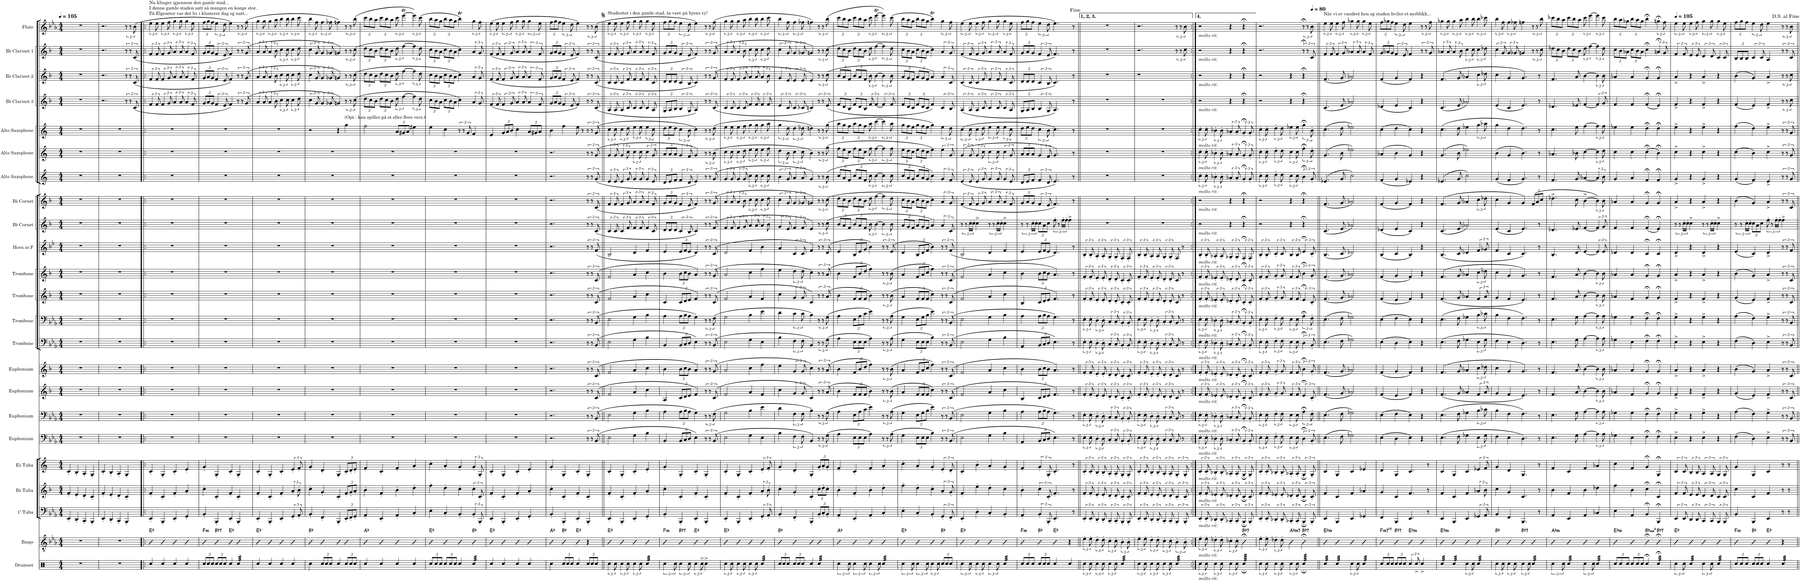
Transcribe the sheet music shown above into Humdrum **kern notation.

**kern	**kern	**harte	**kern	**kern	**kern	**kern	**kern	**kern	**kern	**kern	**kern	**kern	**kern	**kern	**kern	**kern	**kern	**kern	**kern	**kern	**kern	**kern	**kern
*part23	*part22	*part22	*part21	*part20	*part19	*part18	*part17	*part16	*part15	*part14	*part13	*part12	*part11	*part10	*part9	*part8	*part7	*part6	*part5	*part4	*part3	*part2	*part1
*staff23	*staff22	*	*staff21	*staff20	*staff19	*staff18	*staff17	*staff16	*staff15	*staff14	*staff13	*staff12	*staff11	*staff10	*staff9	*staff8	*staff7	*staff6	*staff5	*staff4	*staff3	*staff2	*staff1
*I"Drumset	*I"Banjo	*	*I"C Tuba	*I"Bb Tuba	*I"Eb Tuba	*I"Euphonium	*I"Euphonium	*I"Euphonium	*I"Euphonium	*I"Trombone	*I"Trombone	*I"Trombone	*I"Trombone	*I"Horn in F	*I"Bb Cornet	*I"Bb Cornet	*I"Alto Saxophone	*I"Alto Saxophone	*I"Alto Saxophone	*I"Bb Clarinet 3	*I"Bb Clarinet 2	*I"Bb Clarinet 1	*I"Flute
*I'D. Set	*I'Bj.	*	*I'C Tb.	*I'Bb Tb.	*I'Eb Tb.	*I'Euph.	*I'Euph.	*I'Euph.	*I'Euph.	*I'Tbn.	*I'Tbn.	*I'Tbn.	*I'Tbn.	*	*I'Bb Cnt.	*I'Bb Cnt.	*I'A. Sax.	*I'A. Sax.	*I'A. Sax.	*I'Bb Cl. 3	*I'Bb Cl. 2	*I'Bb Cl. 1	*I'Fl.
*clefX	*clefGv2	*	*clefF4	*clefG2	*clefG2	*clefF4	*clefF4	*clefG2	*clefG2	*clefF4	*clefF4	*clefG2	*clefG2	*clefG2	*clefG2	*clefG2	*clefG2	*clefG2	*clefG2	*clefG2	*clefG2	*clefG2	*clefG2
*	*Trd7c12	*	*	*Trd15c26	*Trd12c21	*	*	*Trd8c14	*Trd8c14	*	*	*Trd8c14	*Trd8c14	*Trd4c7	*Trd1c2	*Trd1c2	*Trd5c9	*Trd5c9	*Trd5c9	*Trd1c2	*Trd1c2	*Trd1c2	*
*k[]	*k[b-e-a-]	*	*k[b-e-a-]	*k[b-]	*k[]	*k[b-e-a-]	*k[b-e-a-]	*k[b-]	*k[b-]	*k[b-e-a-]	*k[b-e-a-]	*k[b-]	*k[b-]	*k[b-e-]	*k[b-]	*k[b-]	*k[]	*k[]	*k[]	*k[b-]	*k[b-]	*k[b-]	*k[b-e-a-]
*M4/4	*M4/4	*	*M4/4	*M4/4	*M4/4	*M4/4	*M4/4	*M4/4	*M4/4	*M4/4	*M4/4	*M4/4	*M4/4	*M4/4	*M4/4	*M4/4	*M4/4	*M4/4	*M4/4	*M4/4	*M4/4	*M4/4	*M4/4
*MM105	*MM105	*	*MM105	*MM105	*MM105	*MM105	*MM105	*MM105	*MM105	*MM105	*MM105	*MM105	*MM105	*MM105	*MM105	*MM105	*MM105	*MM105	*MM105	*MM105	*MM105	*MM105	*MM105
=1	=1	=1	=1	=1	=1	=1	=1	=1	=1	=1	=1	=1	=1	=1	=1	=1	=1	=1	=1	=1	=1	=1	=1
1r	1r	.	4EE-'/	4f'/	4c'/	1r	1r	1r	1r	1r	1r	1r	1r	1r	1r	1r	1r	1r	1r	1r	1r	1r	1r
.	.	.	4DD'/	4e'/	4B'/	.	.	.	.	.	.	.	.	.	.	.	.	.	.	.	.	.	.
.	.	.	4CC'/	4d'/	4A'/	.	.	.	.	.	.	.	.	.	.	.	.	.	.	.	.	.	.
.	.	.	4BBB-'/	4c'/	4G'/	.	.	.	.	.	.	.	.	.	.	.	.	.	.	.	.	.	.
=2	=2	=2	=2	=2	=2	=2	=2	=2	=2	=2	=2	=2	=2	=2	=2	=2	=2	=2	=2	=2	=2	=2	=2
1r	1r	.	4EE-'/	4f'/	4c'/	1r	1r	1r	1r	1r	1r	1r	1r	1r	1r	1r	1r	1r	1r	2.r	2.r	2.r	2.r
.	.	.	4DD'/	4e'/	4B'/	.	.	.	.	.	.	.	.	.	.	.	.	.	.	.	.	.	.
.	.	.	4CC'/	4d'/	4A'/	.	.	.	.	.	.	.	.	.	.	.	.	.	.	.	.	.	.
.	.	.	4BBB-'/	4c'/	4G'/	.	.	.	.	.	.	.	.	.	.	.	.	.	.	12r	12r	12r	12r
.	.	.	.	.	.	.	.	.	.	.	.	.	.	.	.	.	.	.	.	12r	12r	12r	12r
.	.	.	.	.	.	.	.	.	.	.	.	.	.	.	.	.	.	.	.	(12c/	(12c/	(12c/	(12b-\
=3!|:	=3!|:	=3!|:	=3!|:	=3!|:	=3!|:	=3!|:	=3!|:	=3!|:	=3!|:	=3!|:	=3!|:	=3!|:	=3!|:	=3!|:	=3!|:	=3!|:	=3!|:	=3!|:	=3!|:	=3!|:	=3!|:	=3!|:	=3!|:
!	!	!	!	!	!	!	!	!	!	!	!	!	!	!	!	!	!	!	!	!	!	!	!LO:TX:a:t=Nu klinger igjennom den gamle stad...
!	!	!	!	!	!	!	!	!	!	!	!	!	!	!	!	!	!	!	!	!	!	!	!LO:TX:a:t=I denne gamle staden satt så mangen en konge stor..
!	!	!	!	!	!	!	!	!	!	!	!	!	!	!	!	!	!	!	!	!	!	!	!LO:TX:a:t=På Elgeseter var det liv i klosteret dag og natt...
4Rcc/	4B-	Eb:maj	4EE-'/	4f'/	4c'/	1r	1r	1r	1r	1r	1r	1r	1r	1r	1r	1r	1r	1r	1r	6f/	6f/	6f/	6ee-\
.	.	.	.	.	.	.	.	.	.	.	.	.	.	.	.	.	.	.	.	12f/	12f/	12f/	12ee-\
4Rcc/	4B-	.	4BBB-'/	4c'/	4G'/	.	.	.	.	.	.	.	.	.	.	.	.	.	.	6f/	6f/	6f/	6ee-\
.	.	.	.	.	.	.	.	.	.	.	.	.	.	.	.	.	.	.	.	12g/	12g/	12g/	12ff\
4Rcc/	4B-	.	4EE-'/	4f'/	4c'/	.	.	.	.	.	.	.	.	.	.	.	.	.	.	6a/	6a/	6a/	6gg\
.	.	.	.	.	.	.	.	.	.	.	.	.	.	.	.	.	.	.	.	12a/	12a/	12a/	12gg\
4Rcc/	4B-	.	4GG'/	4a'/	4e'/	.	.	.	.	.	.	.	.	.	.	.	.	.	.	6a/	6a/	6a/	6gg\
.	.	.	.	.	.	.	.	.	.	.	.	.	.	.	.	.	.	.	.	12f/	12f/	12f/	12ee-\
=4	=4	=4	=4	=4	=4	=4	=4	=4	=4	=4	=4	=4	=4	=4	=4	=4	=4	=4	=4	=4	=4	=4	=4
*Xbrackettup	*	*	*	*	*	*	*	*	*	*	*	*	*	*	*	*	*	*	*	*Xbrackettup	*Xbrackettup	*Xbrackettup	*Xbrackettup
!	!	!LO:H:kt=m	!	!	!	!	!	!	!	!	!	!	!	!	!	!	!	!	!	!	!	!	!
12Rcc/L	4B-	F:min	4BB-'/	4cc'\	4g'/	1r	1r	1r	1r	1r	1r	1r	1r	1r	1r	1r	1r	1r	1r	12g/L	12g/L	12g/L	12ff\L
12Rcc/	.	.	.	.	.	.	.	.	.	.	.	.	.	.	.	.	.	.	.	12a/	12a/	12a/	12gg\
12Rcc/J	.	.	.	.	.	.	.	.	.	.	.	.	.	.	.	.	.	.	.	12g/J	12g/J	12g/J	12ff\J
*	*	*	*	*	*	*	*	*	*	*	*	*	*	*	*	*	*	*	*	*brackettup	*brackettup	*brackettup	*brackettup
!	!	!LO:H:kt=7	!	!	!	!	!	!	!	!	!	!	!	!	!	!	!	!	!	!	!	!	!
12Rcc/L	4B-	Bb:7	4BBB-'/	4c'/	4G'/	.	.	.	.	.	.	.	.	.	.	.	.	.	.	6f/	6f/	6f/	6ee-\
12Rcc/	.	.	.	.	.	.	.	.	.	.	.	.	.	.	.	.	.	.	.	.	.	.	.
12Rcc/J	.	.	.	.	.	.	.	.	.	.	.	.	.	.	.	.	.	.	.	12e/	12e/	12e/	12dd\
4Rcc/	4B-	Eb:maj	4EE-'/	4f'/	4c'/	.	.	.	.	.	.	.	.	.	.	.	.	.	.	4f/)	4f/)	4f/)	4ee-\)
*tremolo	*	*	*	*	*	*	*	*	*	*	*	*	*	*	*	*	*	*	*	*	*	*	*
32Rcc/LLL	4B-	.	4BBB-'/	4c'/	4G'/	.	.	.	.	.	.	.	.	.	.	.	.	.	.	12r	12r	12r	12r
32Rcc/	.	.	.	.	.	.	.	.	.	.	.	.	.	.	.	.	.	.	.	.	.	.	.
32Rcc/	.	.	.	.	.	.	.	.	.	.	.	.	.	.	.	.	.	.	.	.	.	.	.
.	.	.	.	.	.	.	.	.	.	.	.	.	.	.	.	.	.	.	.	12r	12r	12r	12r
32Rcc/	.	.	.	.	.	.	.	.	.	.	.	.	.	.	.	.	.	.	.	.	.	.	.
32Rcc/	.	.	.	.	.	.	.	.	.	.	.	.	.	.	.	.	.	.	.	.	.	.	.
32Rcc/	.	.	.	.	.	.	.	.	.	.	.	.	.	.	.	.	.	.	.	.	.	.	.
.	.	.	.	.	.	.	.	.	.	.	.	.	.	.	.	.	.	.	.	(12g/	(12g/	(12g/	(12ff\
32Rcc/	.	.	.	.	.	.	.	.	.	.	.	.	.	.	.	.	.	.	.	.	.	.	.
32Rcc/JJJ	.	.	.	.	.	.	.	.	.	.	.	.	.	.	.	.	.	.	.	.	.	.	.
*Xtremolo	*	*	*	*	*	*	*	*	*	*	*	*	*	*	*	*	*	*	*	*	*	*	*
=5	=5	=5	=5	=5	=5	=5	=5	=5	=5	=5	=5	=5	=5	=5	=5	=5	=5	=5	=5	=5	=5	=5	=5
4Rcc/	4B-	Eb:maj	4EE-'/	4f'/	4c'/	1r	1r	1r	1r	1r	1r	1r	1r	1r	1r	1r	1r	1r	1r	6a/	6a/	6a/	6gg\
.	.	.	.	.	.	.	.	.	.	.	.	.	.	.	.	.	.	.	.	12a/	12a/	12a/	12gg\
4Rcc/	4B-	.	4BBB-'/	4c'/	4G'/	.	.	.	.	.	.	.	.	.	.	.	.	.	.	6a/	6a/	6a/	6gg\
.	.	.	.	.	.	.	.	.	.	.	.	.	.	.	.	.	.	.	.	12b-\	12b-\	12b-\	12aa-\
4Rcc/	4B-	.	4EE-'/	4f'/	4c'/	.	.	.	.	.	.	.	.	.	.	.	.	.	.	6cc\	6cc\	6cc\	6bb-\
.	.	.	.	.	.	.	.	.	.	.	.	.	.	.	.	.	.	.	.	12cc\	12cc\	12cc\	12bb-\
4Rcc/	4B-	.	6GG'/	6a'/	6e'/	.	.	.	.	.	.	.	.	.	.	.	.	.	.	6cc\	6cc\	6cc\	6bb-\
.	.	.	12AA-'/	12b-'\	12f'/	.	.	.	.	.	.	.	.	.	.	.	.	.	.	12dd\	12dd\	12dd\	12ccc\
=6	=6	=6	=6	=6	=6	=6	=6	=6	=6	=6	=6	=6	=6	=6	=6	=6	=6	=6	=6	=6	=6	=6	=6
4Rcc\	4B-	Bb:maj	4BB-'/	4cc'\	4g'/	1r	1r	1r	1r	1r	1r	1r	1r	1r	1r	1r	1r	1r	2r	6cc\	6cc\	6cc\	6bb-\
.	.	.	.	.	.	.	.	.	.	.	.	.	.	.	.	.	.	.	.	12g/	12g/	12g/	12ff\
12Rcc/L	4B-	.	4FF'/	4g'/	4d'/	.	.	.	.	.	.	.	.	.	.	.	.	.	.	6g/	6g/	6g/	6ff\
12Rcc/	.	.	.	.	.	.	.	.	.	.	.	.	.	.	.	.	.	.	.	.	.	.	.
12Rcc/J	.	.	.	.	.	.	.	.	.	.	.	.	.	.	.	.	.	.	.	12g-X/	12g-X/	12g-X/	12ff-X\
4Rcc/	4B-	.	4BBB-'/	4c'/	4G'/	.	.	.	.	.	.	.	.	.	.	.	.	.	4r	4gn/)	4gn/)	4gn/)	4ffn\)
*	*	*	*Xbrackettup	*Xbrackettup	*Xbrackettup	*	*	*	*	*	*	*	*	*	*	*	*	*	*	*	*	*	*
!	!	!	!	!	!	!	!	!	!	!	!	!	!	!	!	!	!	!	!LO:TX:a:t=(Opt.&colon; kan spilles på et eller flere vers.)	!	!	!	!
12Rcc/L	4B-	.	12EE-'/L	12f'/L	12c'/L	.	.	.	.	.	.	.	.	.	.	.	.	.	4gg\	12r	12r	12r	12r
12Rcc/	.	.	12FF'/	12g'/	12d'/	.	.	.	.	.	.	.	.	.	.	.	.	.	.	12r	12r	12r	12r
12Rcc/J	.	.	12GG'/J	12a'/J	12e'/J	.	.	.	.	.	.	.	.	.	.	.	.	.	.	(12cc\	(12cc\	(12cc\	(12bb-\
=7	=7	=7	=7	=7	=7	=7	=7	=7	=7	=7	=7	=7	=7	=7	=7	=7	=7	=7	=7	=7	=7	=7	=7
*	*	*	*	*	*	*	*	*	*	*	*	*	*	*	*	*	*	*	*	*Xbrackettup	*Xbrackettup	*Xbrackettup	*Xbrackettup
4Rcc/	4B-	Ab:maj	4AA-'/	4b-'\	4f'/	1r	1r	1r	1r	1r	1r	1r	1r	1r	1r	1r	1r	1r	2ff\	12dd\L	12dd\L	12dd\L	12ccc\L
.	.	.	.	.	.	.	.	.	.	.	.	.	.	.	.	.	.	.	.	12cc\	12cc\	12cc\	12bb-\
.	.	.	.	.	.	.	.	.	.	.	.	.	.	.	.	.	.	.	.	12b-\J	12b-\J	12b-\J	12aa-\J
4Rcc/	4B-	.	4EE-'/	4f'/	4c'/	.	.	.	.	.	.	.	.	.	.	.	.	.	.	12dd\L	12dd\L	12dd\L	12ccc\L
.	.	.	.	.	.	.	.	.	.	.	.	.	.	.	.	.	.	.	.	12cc\	12cc\	12cc\	12bb-\
.	.	.	.	.	.	.	.	.	.	.	.	.	.	.	.	.	.	.	.	12b-\J	12b-\J	12b-\J	12aa-\J
*	*	*	*	*	*	*	*	*	*	*	*	*	*	*	*	*	*	*	*Xbrackettup	*brackettup	*brackettup	*brackettup	*brackettup
4Rcc/	4B-	.	4AA-'/	4b-'\	4f'/	.	.	.	.	.	.	.	.	.	.	.	.	.	12a/L	12dd\	12dd\	12dd\	12ccc\
.	.	.	.	.	.	.	.	.	.	.	.	.	.	.	.	.	.	.	12g#X/	[6ff\	[6ff\	[6ff\	[6eee-T\
.	.	.	.	.	.	.	.	.	.	.	.	.	.	.	.	.	.	.	12a/J	.	.	.	.
4Rcc/	4B-	.	4C'/	4dd'\	4a'/	.	.	.	.	.	.	.	.	.	.	.	.	.	4ee#X\	6ff\]	6ff\]	6ff\]	6eee-\])
.	.	.	.	.	.	.	.	.	.	.	.	.	.	.	.	.	.	.	.	12dd\	12dd\	12dd\	(12ccc\
=8	=8	=8	=8	=8	=8	=8	=8	=8	=8	=8	=8	=8	=8	=8	=8	=8	=8	=8	=8	=8	=8	=8	=8
*	*	*	*	*	*	*	*	*	*	*	*	*	*	*	*	*	*	*	*	*Xbrackettup	*Xbrackettup	*Xbrackettup	*Xbrackettup
12Rcc/L	4B-	Eb:maj	4E-'\	4ff'\	4cc'\	1r	1r	1r	1r	1r	1r	1r	1r	1r	1r	1r	1r	1r	4ee\	12cc\L	12cc\L	12cc\L	12bb-\L
12Rcc/	.	.	.	.	.	.	.	.	.	.	.	.	.	.	.	.	.	.	.	12b-\	12b-\	12b-\	12aa-\
12Rcc/J	.	.	.	.	.	.	.	.	.	.	.	.	.	.	.	.	.	.	.	12a\J	12a\J	12a\J	12gg\J
12Rcc/L	4B-	.	4C'/	4dd'\	4a'/	.	.	.	.	.	.	.	.	.	.	.	.	.	4cc\	12cc\L	12cc\L	12cc\L	12bb-\L
12Rcc/	.	.	.	.	.	.	.	.	.	.	.	.	.	.	.	.	.	.	.	12b-\	12b-\	12b-\	12aa-\
12Rcc/J	.	.	.	.	.	.	.	.	.	.	.	.	.	.	.	.	.	.	.	12a\J	12a\J	12a\J	12gg\J
*	*	*	*	*	*	*	*	*	*	*	*	*	*	*	*	*	*	*	*brackettup	*	*	*	*
4Rcc/	4B-	.	4BB-'/	4cc'\	4g'/	.	.	.	.	.	.	.	.	.	.	.	.	.	12r	4cc\)	4cc\)	4cc\)	4bb-T\)
.	.	.	.	.	.	.	.	.	.	.	.	.	.	.	.	.	.	.	12r	.	.	.	.
.	.	.	.	.	.	.	.	.	.	.	.	.	.	.	.	.	.	.	12g/	.	.	.	.
*	*	*	*brackettup	*brackettup	*brackettup	*	*	*	*	*	*	*	*	*	*	*	*	*	*	*brackettup	*brackettup	*brackettup	*brackettup
*tremolo	*	*	*	*	*	*	*	*	*	*	*	*	*	*	*	*	*	*	*	*	*	*	*
32Rcc/LLL	4B-	Bb:maj	6BB-'/	6cc'\	6g'/	.	.	.	.	.	.	.	.	.	.	.	.	.	4f/	6a/	6a/	6a/	6gg\
32Rcc/	.	.	.	.	.	.	.	.	.	.	.	.	.	.	.	.	.	.	.	.	.	.	.
32Rcc/	.	.	.	.	.	.	.	.	.	.	.	.	.	.	.	.	.	.	.	.	.	.	.
32Rcc/	.	.	.	.	.	.	.	.	.	.	.	.	.	.	.	.	.	.	.	.	.	.	.
32Rcc/	.	.	.	.	.	.	.	.	.	.	.	.	.	.	.	.	.	.	.	.	.	.	.
32Rcc/	.	.	.	.	.	.	.	.	.	.	.	.	.	.	.	.	.	.	.	.	.	.	.
.	.	.	12BBB-'/	12c'/	12G'/	.	.	.	.	.	.	.	.	.	.	.	.	.	.	12g/	12g/	12g/	12ff\
32Rcc/	.	.	.	.	.	.	.	.	.	.	.	.	.	.	.	.	.	.	.	.	.	.	.
32Rcc/JJJ	.	.	.	.	.	.	.	.	.	.	.	.	.	.	.	.	.	.	.	.	.	.	.
*Xtremolo	*	*	*	*	*	*	*	*	*	*	*	*	*	*	*	*	*	*	*	*	*	*	*
=9	=9	=9	=9	=9	=9	=9	=9	=9	=9	=9	=9	=9	=9	=9	=9	=9	=9	=9	=9	=9	=9	=9	=9
4Rcc/	4B-	Eb:maj	4EE-'/	4f'/	4c'/	1r	1r	1r	1r	1r	1r	1r	1r	1r	1r	1r	1r	1r	4e/	(6f/	(6f/	(6f/	(6ee-\
.	.	.	.	.	.	.	.	.	.	.	.	.	.	.	.	.	.	.	.	12f/	12f/	12f/	12ee-\
*	*	*	*	*	*	*	*	*	*	*	*	*	*	*	*	*	*	*	*Xbrackettup	*	*	*	*
4Rcc/	4B-	.	4BBB-'/	4c'/	4G'/	.	.	.	.	.	.	.	.	.	.	.	.	.	12g/L	6f/	6f/	6f/	6ee-\
.	.	.	.	.	.	.	.	.	.	.	.	.	.	.	.	.	.	.	12a/	.	.	.	.
.	.	.	.	.	.	.	.	.	.	.	.	.	.	.	.	.	.	.	12b/J	12g/	12g/	12g/	12ff\
4Rcc/	4B-	.	4EE-'/	4f'/	4c'/	.	.	.	.	.	.	.	.	.	.	.	.	.	4cc\	6a/	6a/	6a/	6gg\
.	.	.	.	.	.	.	.	.	.	.	.	.	.	.	.	.	.	.	.	12a/	12a/	12a/	12gg\
4Rcc/	4B-	.	4GG'/	4a'/	4e'/	.	.	.	.	.	.	.	.	.	.	.	.	.	12a/L	6a/	6a/	6a/	6gg\
.	.	.	.	.	.	.	.	.	.	.	.	.	.	.	.	.	.	.	12g#X/	.	.	.	.
.	.	.	.	.	.	.	.	.	.	.	.	.	.	.	.	.	.	.	12a/J	12f/	12f/	12f/	12ee-\
=10	=10	=10	=10	=10	=10	=10	=10	=10	=10	=10	=10	=10	=10	=10	=10	=10	=10	=10	=10	=10	=10	=10	=10
*	*	*	*	*	*	*	*	*	*	*	*	*	*	*	*	*	*	*	*	*Xbrackettup	*Xbrackettup	*Xbrackettup	*Xbrackettup
4Rcc\	4B-	Ab:maj	4BB-'/	4cc'\	4g'/	2.r	2.r	2.r	2.r	2.r	2.r	2.r	2.r	2.r	2.r	2.r	2.r	2.r	4b\	12g/L	12g/L	12g/L	12ff\L
.	.	.	.	.	.	.	.	.	.	.	.	.	.	.	.	.	.	.	.	12a/	12a/	12a/	12gg\
.	.	.	.	.	.	.	.	.	.	.	.	.	.	.	.	.	.	.	.	12g/J	12g/J	12g/J	12ff\J
*	*	*	*	*	*	*	*	*	*	*	*	*	*	*	*	*	*	*	*	*brackettup	*brackettup	*brackettup	*brackettup
12Rcc/L	4B-	Bb:maj	4BBB-'/	4c'/	4G'/	.	.	.	.	.	.	.	.	.	.	.	.	.	4ff\	6f/	6f/	6f/	6ee-\
12Rcc/	.	.	.	.	.	.	.	.	.	.	.	.	.	.	.	.	.	.	.	.	.	.	.
12Rcc/J	.	.	.	.	.	.	.	.	.	.	.	.	.	.	.	.	.	.	.	12e/	12e/	12e/	12dd\
4Rcc/	4B-	Eb:maj	4EE-'/	4f'/	4c'/	.	.	.	.	.	.	.	.	.	.	.	.	.	8ee\	4f/)	4f/)	4f/)	4ee-\)
.	.	.	.	.	.	.	.	.	.	.	.	.	.	.	.	.	.	.	8r	.	.	.	.
*	*	*	*	*	*	*	*	*	*	*	*	*	*	*	*	*	*	*	*brackettup	*	*	*	*
12Rcc/L	4r	.	4BBB-'/	4c'/	4G'/	12r	12r	12r	12r	12r	12r	12r	12r	12r	12r	12r	12r	12r	12r	12r	12r	12r	12r
12Rcc/	.	.	.	.	.	12r	12r	12r	12r	12r	12r	12r	12r	12r	12r	12r	12r	12r	12r	12r	12r	12r	12r
12Rcc/J	.	.	.	.	.	(12BB-/	(12BB-/	(12c/	(12c/	(12BB-/	(12BB-/	(12c/	(12c/	(12f/	(12c/	(12c/	(12g/	(12g/	(12g/	(12c/	(12c/	(12c/	(12b-\
=11||	=11||	=11||	=11||	=11||	=11||	=11||	=11||	=11||	=11||	=11||	=11||	=11||	=11||	=11||	=11||	=11||	=11||	=11||	=11||	=11||	=11||	=11||	=11||
*brackettup	*	*	*	*	*	*	*	*	*	*	*	*	*	*	*	*	*	*	*	*	*	*	*
!	!	!	!	!	!	!	!	!	!	!	!	!	!	!	!	!	!	!	!	!	!	!	!LO:TX:a:t=Studenter i den gamle stad, ta vare på byens ry!
6Rcc\	4B-	Eb:maj	4EE-'/	4f'/	4c'/	2E-\	2E-\	2f/	2f/	2E-\	2E-\	2f/	2f/	2B-/	6c/	6f/	6e/	6g/	6cc\	6A/	6c/	6f/	6ee-\
12Rcc\	.	.	.	.	.	.	.	.	.	.	.	.	.	.	12c/	12f/	12e/	12g/	12cc\	12A/	12c/	12f/	12ee-\
6Rcc\	4B-	.	4BBB-'/	4c'/	4G'/	.	.	.	.	.	.	.	.	.	6c/	6f/	6e/	6g/	6cc\	6A/	6c/	6f/	6ee-\
12Rcc\	.	.	.	.	.	.	.	.	.	.	.	.	.	.	12f/	12g/	12g/	12cc\	12dd\	12c/	12f/	12g/	12ff\
6Rcc\	4B-	.	4EE-'/	4f'/	4c'/	4G\	4G\	4a/	4a/	4G\	4G\	4a/	4a/	4d/	6f/	6a/	6g/	6cc\	6ee\	6c/	6f/	6a/	6gg\
12Rcc\	.	.	.	.	.	.	.	.	.	.	.	.	.	.	12f/	12a/	12g/	12cc\	12ee\	12c/	12f/	12a/	12gg\
*tremolo	*	*	*	*	*	*	*	*	*	*	*	*	*	*	*	*	*	*	*	*	*	*	*
32Rcc/LLL	4B-	.	4GG'/	4a'/	4e'/	4B-\	4B-\	4cc\	4cc\	4B-\	4B-\	4cc\	4cc\	4f/	6f/	6a/	6g/	6cc\	6ee\	6c/	6f/	6a/	6gg\
32Rcc/	.	.	.	.	.	.	.	.	.	.	.	.	.	.	.	.	.	.	.	.	.	.	.
32Rcc/	.	.	.	.	.	.	.	.	.	.	.	.	.	.	.	.	.	.	.	.	.	.	.
32Rcc/	.	.	.	.	.	.	.	.	.	.	.	.	.	.	.	.	.	.	.	.	.	.	.
32Rcc/	.	.	.	.	.	.	.	.	.	.	.	.	.	.	.	.	.	.	.	.	.	.	.
32Rcc/	.	.	.	.	.	.	.	.	.	.	.	.	.	.	.	.	.	.	.	.	.	.	.
.	.	.	.	.	.	.	.	.	.	.	.	.	.	.	12c/	12f/	12e/	12g/	12cc\	12A/	12c/	12f/	12ee-\
32Rcc/	.	.	.	.	.	.	.	.	.	.	.	.	.	.	.	.	.	.	.	.	.	.	.
32Rcc/JJJ	.	.	.	.	.	.	.	.	.	.	.	.	.	.	.	.	.	.	.	.	.	.	.
*Xtremolo	*	*	*	*	*	*	*	*	*	*	*	*	*	*	*	*	*	*	*	*	*	*	*
=12	=12	=12	=12	=12	=12	=12	=12	=12	=12	=12	=12	=12	=12	=12	=12	=12	=12	=12	=12	=12	=12	=12	=12
*	*	*	*	*	*	*	*	*	*	*	*	*	*	*	*Xbrackettup	*Xbrackettup	*Xbrackettup	*Xbrackettup	*Xbrackettup	*Xbrackettup	*Xbrackettup	*Xbrackettup	*Xbrackettup
!	!	!LO:H:kt=m	!	!	!	!	!	!	!	!	!	!	!	!	!	!	!	!	!	!	!	!	!
6Rcc\	4B-	F:min	4BB-'/	4cc'\	4g'/	4BB-/	4A-\	4A/	4b-\	4BB-/	4A-\	4c/	4b-\	4e-/	12d/L	12g/L	12d/L	12a/L	12dd\L	12G/L	12d/L	12g/L	12ff\L
.	.	.	.	.	.	.	.	.	.	.	.	.	.	.	12d/	12a/	12e/	12a/	12ee\	12A/	12d/	12a/	12gg\
12Rcc\	.	.	.	.	.	.	.	.	.	.	.	.	.	.	12d/J	12g/J	12f/J	12a/J	12dd\J	12B-/J	12d/J	12g/J	12ff\J
*	*	*	*	*	*	*Xbrackettup	*Xbrackettup	*Xbrackettup	*Xbrackettup	*Xbrackettup	*Xbrackettup	*Xbrackettup	*Xbrackettup	*Xbrackettup	*brackettup	*brackettup	*brackettup	*brackettup	*brackettup	*brackettup	*brackettup	*brackettup	*brackettup
!	!	!LO:H:kt=7	!	!	!	!	!	!	!	!	!	!	!	!	!	!	!	!	!	!	!	!	!
6Rcc\	4B-	Bb:7	4BBB-'/	4c'/	4G'/	12BB-/L	12A-\L	12c/L	12b-\L	12BB-/L	12A-\L	12c/L	12b-\L	12e-/L	6c/	6f/	6f/	6g/	6cc\	6B-/	6c/	6f/	6ee-\
.	.	.	.	.	.	12C/	12B-\	12d/	12cc\	12C/	12B-\	12d/	12cc\	12f/	.	.	.	.	.	.	.	.	.
12Rcc\	.	.	.	.	.	12D/J	12A-\J	12e/J	12b-\J	12D/J	12A-\J	12e/J	12b-\J	12e-/J	12B-/	12e/	12d/	12f/	12b\	12G/	12B-/	12e/	12dd\
6Rcc\	4B-	Eb:maj	4EE-'/	4f'/	4c'/	4E-\)	4G\)	4f/)	4a/)	4E-\)	4G\)	4f/)	4a/)	4d/)	4c/)	4f/)	4e/)	4g/)	4cc\)	4A/)	4c/)	4f/)	4ee-\)
12Rcc^\	.	.	.	.	.	.	.	.	.	.	.	.	.	.	.	.	.	.	.	.	.	.	.
*	*	*	*	*	*	*brackettup	*brackettup	*brackettup	*brackettup	*brackettup	*brackettup	*brackettup	*brackettup	*brackettup	*	*	*	*	*	*	*	*	*
4Rcc^\	4B-	.	4BBB-'/	4c'/	4G'/	12r	12r	12r	12r	12r	12r	12r	12r	12r	12r	12r	12r	12r	12r	12r	12r	12r	12r
.	.	.	.	.	.	12r	12r	12r	12r	12r	12r	12r	12r	12r	12r	12r	12r	12r	12r	12r	12r	12r	12r
.	.	.	.	.	.	(12BB-/	(12F\	(12c/	(12g/	(12BB-/	(12F\	(12c/	(12g/	(12c/	(12f/	(12g/	(12g/	(12b\	(12dd\	(12c/	(12g/	(12g/	(12ff\
=13	=13	=13	=13	=13	=13	=13	=13	=13	=13	=13	=13	=13	=13	=13	=13	=13	=13	=13	=13	=13	=13	=13	=13
6Rcc\	4B-	Eb:maj	4EE-'/	4f'/	4c'/	2E-\	2G\	2f/	2a/	2E-\	2G\	2f/	2a/	2d/	6f/	6a/	6g/	6cc\	6ee\	6c/	6f/	6a/	6gg\
12Rcc\	.	.	.	.	.	.	.	.	.	.	.	.	.	.	12f/	12a/	12g/	12cc\	12ee\	12c/	12f/	12a/	12gg\
6Rcc\	4B-	.	4BBB-'/	4c'/	4G'/	.	.	.	.	.	.	.	.	.	6f/	6a/	6g/	6cc\	6ee\	6c/	6f/	6a/	6gg\
12Rcc\	.	.	.	.	.	.	.	.	.	.	.	.	.	.	12g/	12b-\	12g/	12dd\	12ff\	12c/	12g/	12b-\	12aa-\
6Rcc\	4B-	.	4EE-'/	4f'/	4c'/	4G\	4B-\	4a/	4cc\	4G\	4B-\	4a/	4cc\	4f/	6a/	6cc\	6cc\	6ee\	6gg\	6f/	6a/	6cc\	6bb-\
12Rcc\	.	.	.	.	.	.	.	.	.	.	.	.	.	.	12a/	12cc\	12cc\	12ee\	12gg\	12f/	12a/	12cc\	12bb-\
*tremolo	*	*	*	*	*	*	*	*	*	*	*	*	*	*	*	*	*	*	*	*	*	*	*
32Rcc/LLL	4B-	.	6GG'/	6a'/	6e'/	4E-\	4e-\	4f/	4ff\	4E-\	4e-\	4f/	4ff\	4b-\	6a/	6cc\	6cc\	6ee\	6gg\	6f/	6a/	6cc\	6bb-\
32Rcc/	.	.	.	.	.	.	.	.	.	.	.	.	.	.	.	.	.	.	.	.	.	.	.
32Rcc/	.	.	.	.	.	.	.	.	.	.	.	.	.	.	.	.	.	.	.	.	.	.	.
32Rcc/	.	.	.	.	.	.	.	.	.	.	.	.	.	.	.	.	.	.	.	.	.	.	.
32Rcc/	.	.	.	.	.	.	.	.	.	.	.	.	.	.	.	.	.	.	.	.	.	.	.
32Rcc/	.	.	.	.	.	.	.	.	.	.	.	.	.	.	.	.	.	.	.	.	.	.	.
.	.	.	12AA-'/	12b-'\	12f'/	.	.	.	.	.	.	.	.	.	12b-\	12dd\	12cc\	12ff\	12aa\	12f/	12b-\	12dd\	12ccc\
32Rcc/	.	.	.	.	.	.	.	.	.	.	.	.	.	.	.	.	.	.	.	.	.	.	.
32Rcc/JJJ	.	.	.	.	.	.	.	.	.	.	.	.	.	.	.	.	.	.	.	.	.	.	.
*Xtremolo	*	*	*	*	*	*	*	*	*	*	*	*	*	*	*	*	*	*	*	*	*	*	*
=14	=14	=14	=14	=14	=14	=14	=14	=14	=14	=14	=14	=14	=14	=14	=14	=14	=14	=14	=14	=14	=14	=14	=14
*Xbrackettup	*	*	*	*	*	*	*	*	*	*	*	*	*	*	*	*	*	*	*	*	*	*	*
12Rcc/L	4B-	Bb:maj	4BB-'/	4cc'\	4g'/	4B-\	4d\	4cc\	4ee\	4B-\	4d\	4cc\	4ee\	4a/	6g/	6cc\	6b\	6dd\	6gg\	6e/	6g/	6cc\	6bb-\
12Rcc/	.	.	.	.	.	.	.	.	.	.	.	.	.	.	.	.	.	.	.	.	.	.	.
12Rcc/J	.	.	.	.	.	.	.	.	.	.	.	.	.	.	12e/	12g/	12g/	12b\	12dd\	12c/	12e/	12g/	12ff\
12Rcc/L	4B-	.	4FF'/	4g'/	4d'/	6F\	6F\	6g/	6g/	6F\	6c\	6g/	6dd\	6c/	6f/	6g/	6a/	6cc\	6dd\	6c/	6e/	6g/	6ff\
12Rcc/	.	.	.	.	.	.	.	.	.	.	.	.	.	.	.	.	.	.	.	.	.	.	.
12Rcc/J	.	.	.	.	.	12F\	12F\	12g/	12g/	12F\	12c\	12g/	12dd\	12c/	12f/	12g-X/	12a/	12cc\	12dd-X\	12c-X/	12e/	12g-X/	12ff-X\
4Rcc/	4B-	.	4BBB-'/	4c'/	4G'/	4BB-/)	4B-\)	4c/)	4cc\)	4BB-/)	4B-\)	4c/)	4cc\)	4f/)	4e/)	4gn/)	4g/)	4b\)	4ddn\)	4cn/)	4e/)	4gn/)	4ffn\)
*	*	*	*Xbrackettup	*Xbrackettup	*Xbrackettup	*	*	*	*	*	*	*	*	*	*	*	*	*	*	*	*	*	*
*tremolo	*	*	*	*	*	*	*	*	*	*	*	*	*	*	*	*	*	*	*	*	*	*	*
32Rcc/LLL	4B-	.	12BB-'/L	12cc'\L	12g'/L	12r	12r	12r	12r	12r	12r	12r	12r	12r	12r	12r	12r	12r	12r	12r	12r	12r	12r
32Rcc/	.	.	.	.	.	.	.	.	.	.	.	.	.	.	.	.	.	.	.	.	.	.	.
32Rcc/	.	.	.	.	.	.	.	.	.	.	.	.	.	.	.	.	.	.	.	.	.	.	.
.	.	.	12C'/	12dd'\	12a'/	12r	12r	12r	12r	12r	12r	12r	12r	12r	12r	12r	12r	12r	12r	12r	12r	12r	12r
32Rcc/	.	.	.	.	.	.	.	.	.	.	.	.	.	.	.	.	.	.	.	.	.	.	.
32Rcc/	.	.	.	.	.	.	.	.	.	.	.	.	.	.	.	.	.	.	.	.	.	.	.
32Rcc/	.	.	.	.	.	.	.	.	.	.	.	.	.	.	.	.	.	.	.	.	.	.	.
.	.	.	12BB-'/J	12cc'\J	12g'/J	(12G\	(12G\	(12a/	(12a/	(12G\	(12G\	(12a/	(12a/	(12d/	(12cc\	(12cc\	(12b\	(12gg\	(12gg\	(12e/	(12cc\	(12cc\	(12bb-\
32Rcc/	.	.	.	.	.	.	.	.	.	.	.	.	.	.	.	.	.	.	.	.	.	.	.
32Rcc/JJJ	.	.	.	.	.	.	.	.	.	.	.	.	.	.	.	.	.	.	.	.	.	.	.
*Xtremolo	*	*	*	*	*	*	*	*	*	*	*	*	*	*	*	*	*	*	*	*	*	*	*
=15	=15	=15	=15	=15	=15	=15	=15	=15	=15	=15	=15	=15	=15	=15	=15	=15	=15	=15	=15	=15	=15	=15	=15
*brackettup	*	*	*	*	*	*	*	*	*	*	*	*	*	*	*Xbrackettup	*Xbrackettup	*Xbrackettup	*Xbrackettup	*Xbrackettup	*Xbrackettup	*Xbrackettup	*Xbrackettup	*Xbrackettup
6Rcc\	4B-	Ab:maj	4AA-'/	4b-'\	4f'/	4A-\	4A-\	4b-\	4b-\	4A-\	4A-\	4b-\	4b-\	4e-/	12b-/L	12dd\L	12cc/L	12ff\L	12aa\L	12f/L	12b-/L	12dd\L	12ccc\L
.	.	.	.	.	.	.	.	.	.	.	.	.	.	.	12a/	12cc\	12a/	12ee\	12gg\	12d/	12a/	12cc\	12bb-\
12Rcc\	.	.	.	.	.	.	.	.	.	.	.	.	.	.	12f/J	12b-\J	12f/J	12cc\J	12ff\J	12B-/J	12f/J	12b-\J	12aa-\J
*	*	*	*	*	*	*Xbrackettup	*Xbrackettup	*Xbrackettup	*Xbrackettup	*Xbrackettup	*Xbrackettup	*Xbrackettup	*Xbrackettup	*Xbrackettup	*	*	*	*	*	*	*	*	*
6Rcc\	4B-	.	4EE-'/	4f'/	4c'/	12E-\L	12E-\L	12f/L	12f/L	12E-\L	12E-\L	12f/L	12f/L	12B-/L	12b-/L	12dd\L	12cc/L	12ff\L	12aa\L	12f/L	12b-/L	12dd\L	12ccc\L
.	.	.	.	.	.	12E-\	12A-\	12f/	12b-/	12E-\	12A-\	12f/	12b-/	12e-/	12a/	12cc\	12a/	12ee\	12gg\	12d/	12a/	12cc\	12bb-\
12Rcc\	.	.	.	.	.	12E-\J	12c\J	12f/J	12dd/J	12E-\J	12c\J	12f/J	12dd/J	12g/J	12f/J	12b-\J	12f/J	12cc\J	12ff\J	12B-/J	12f/J	12b-\J	12aa-\J
*	*	*	*	*	*	*	*	*	*	*	*	*	*	*	*brackettup	*brackettup	*brackettup	*brackettup	*brackettup	*brackettup	*brackettup	*brackettup	*brackettup
6Rcc\	4B-	.	4AA-'/	4b-'\	4f'/	4A-\)	4e-\)	4b-\)	4ff\)	4A-\)	4e-\)	4b-\)	4ff\)	4b-\)	12b-\	12dd\	12cc\	12ff\	12aa\	12f/	12b-\	12dd\	12ccc\
.	.	.	.	.	.	.	.	.	.	.	.	.	.	.	[6b-\	[6ff\	[6cc\	[6ff\	[6ccc\	[6f/	[6b-\	[6ff\	[6eee-T\
12Rcc\	.	.	.	.	.	.	.	.	.	.	.	.	.	.	.	.	.	.	.	.	.	.	.
*	*	*	*	*	*	*brackettup	*brackettup	*brackettup	*brackettup	*brackettup	*brackettup	*brackettup	*brackettup	*brackettup	*	*	*	*	*	*	*	*	*
*tremolo	*	*	*	*	*	*	*	*	*	*	*	*	*	*	*	*	*	*	*	*	*	*	*
32Rcc/LLL	4B-	.	4C'/	4dd'\	4a'/	12r	12r	12r	12r	12r	12r	12r	12r	12r	6b-\]	6ff\]	6cc\]	6ff\]	6ccc\]	6f/]	6b-\]	6ff\]	6eee-\])
32Rcc/	.	.	.	.	.	.	.	.	.	.	.	.	.	.	.	.	.	.	.	.	.	.	.
32Rcc/	.	.	.	.	.	.	.	.	.	.	.	.	.	.	.	.	.	.	.	.	.	.	.
.	.	.	.	.	.	12r	12r	12r	12r	12r	12r	12r	12r	12r	.	.	.	.	.	.	.	.	.
32Rcc/	.	.	.	.	.	.	.	.	.	.	.	.	.	.	.	.	.	.	.	.	.	.	.
32Rcc/	.	.	.	.	.	.	.	.	.	.	.	.	.	.	.	.	.	.	.	.	.	.	.
32Rcc/	.	.	.	.	.	.	.	.	.	.	.	.	.	.	.	.	.	.	.	.	.	.	.
.	.	.	.	.	.	(12A-\	(12A-\	(12b-\	(12b-\	(12A-\	(12A-\	(12b-\	(12b-\	(12e-/	12b-\	12dd\	12cc\	12ff\	12aa\	12f/	12b-\	12dd\	(12ccc\
32Rcc/	.	.	.	.	.	.	.	.	.	.	.	.	.	.	.	.	.	.	.	.	.	.	.
32Rcc/JJJ	.	.	.	.	.	.	.	.	.	.	.	.	.	.	.	.	.	.	.	.	.	.	.
*Xtremolo	*	*	*	*	*	*	*	*	*	*	*	*	*	*	*	*	*	*	*	*	*	*	*
=16	=16	=16	=16	=16	=16	=16	=16	=16	=16	=16	=16	=16	=16	=16	=16	=16	=16	=16	=16	=16	=16	=16	=16
*	*	*	*	*	*	*	*	*	*	*	*	*	*	*	*Xbrackettup	*Xbrackettup	*Xbrackettup	*Xbrackettup	*Xbrackettup	*Xbrackettup	*Xbrackettup	*Xbrackettup	*Xbrackettup
6Rcc\	4B-	Eb:maj	4E-'\	4ff'\	4cc'\	4G\	4G\	4a/	4a/	4G\	4G\	4a/	4a/	4d/	12a/L	12cc\L	12cc/L	12ee\L	12gg\L	12f/L	12a/L	12cc\L	12bb-\L
.	.	.	.	.	.	.	.	.	.	.	.	.	.	.	12g/	12b-\	12a/	12dd\	12ff\	12d/	12g/	12b-\	12aa-\
12Rcc\	.	.	.	.	.	.	.	.	.	.	.	.	.	.	12f/J	12a\J	12g/J	12cc\J	12ee\J	12c/J	12f/J	12a\J	12gg\J
*	*	*	*	*	*	*Xbrackettup	*Xbrackettup	*Xbrackettup	*Xbrackettup	*Xbrackettup	*Xbrackettup	*Xbrackettup	*Xbrackettup	*Xbrackettup	*	*	*	*	*	*	*	*	*
6Rcc\	4B-	.	4C'/	4dd'\	4a'/	12E-\L	12E-\L	12f/L	12f/L	12E-\L	12E-\L	12f/L	12f/L	12B-/L	12a/L	12cc\L	12cc/L	12ee\L	12gg\L	12f/L	12a/L	12cc\L	12bb-\L
.	.	.	.	.	.	12E-\	12G\	12f/	12a/	12E-\	12G\	12f/	12a/	12d/	12g/	12b-\	12a/	12dd\	12ff\	12d/	12g/	12b-\	12aa-\
12Rcc\	.	.	.	.	.	12E-\J	12B-\J	12f/J	12cc/J	12E-\J	12B-\J	12f/J	12cc/J	12f/J	12f/J	12a\J	12g/J	12cc\J	12ee\J	12c/J	12f/J	12a\J	12gg\J
6Rcc\	4B-	.	4BB-'/	4cc'\	4g'/	4B-\)	4e-\)	4cc\)	4ff\)	4B-\)	4e-\)	4cc\)	4ff\)	4b-\)	4a/)	4cc\)	4cc\)	4ee\)	4gg\)	4f/)	4a/)	4cc\)	4bb-T\)
12Rcc\	.	.	.	.	.	.	.	.	.	.	.	.	.	.	.	.	.	.	.	.	.	.	.
*Xbrackettup	*	*	*brackettup	*brackettup	*brackettup	*brackettup	*brackettup	*brackettup	*brackettup	*brackettup	*brackettup	*brackettup	*brackettup	*brackettup	*brackettup	*brackettup	*brackettup	*brackettup	*brackettup	*brackettup	*brackettup	*brackettup	*brackettup
12Rcc/L	4B-	Bb:maj	6GG'/	6a'/	6e'/	12r	12r	12r	12r	12r	12r	12r	12r	12r	6a/	6a/	6g/	6ee\	6ee\	6c/	6a/	6a/	6gg\
12Rcc/	.	.	.	.	.	12r	12r	12r	12r	12r	12r	12r	12r	12r	.	.	.	.	.	.	.	.	.
12Rcc/J	.	.	12FF'/	12g'/	12d'/	(12BB-/	(12BB-/	(12c/	(12c/	(12BB-/	(12BB-/	(12c/	(12c/	(12f/	12c/	12g/	12f/	12g/	12dd\	12B-/	12c/	12g/	12ff\
=17	=17	=17	=17	=17	=17	=17	=17	=17	=17	=17	=17	=17	=17	=17	=17	=17	=17	=17	=17	=17	=17	=17	=17
*brackettup	*	*	*	*	*	*	*	*	*	*	*	*	*	*	*	*	*	*	*	*	*	*	*
6Rcc\	4B-	Eb:maj	4EE-'/	4f'/	4c'/	2E-\	2E-\	2f/	2f/	2E-\	2E-\	2f/	2f/	2B-/	12r	(6f/	(6e/	(6g/	(6cc\	(6A/	(6c/	(6f/	(6ee-\
.	.	.	.	.	.	.	.	.	.	.	.	.	.	.	12r	.	.	.	.	.	.	.	.
12Rcc\	.	.	.	.	.	.	.	.	.	.	.	.	.	.	24cc'\LL	12f/	12e/	12g/	12cc\	12A/	12c/	12f/	12ee-\
.	.	.	.	.	.	.	.	.	.	.	.	.	.	.	24cc'\JJ	.	.	.	.	.	.	.	.
6Rcc\	4B-	.	4D'\	4ee'\	4b'\	.	.	.	.	.	.	.	.	.	4cc^\	6f/	6e/	6g/	6cc\	6A/	6c/	6f/	6ee-\
12Rcc\	.	.	.	.	.	.	.	.	.	.	.	.	.	.	.	12g/	12g/	12cc\	12dd\	12c/	12f/	12g/	12ff\
6Rcc\	4B-	.	4C'/	4dd'\	4a'/	4G\	4G\	4a/	4a/	4G\	4G\	4a/	4a/	4d/	12r	6a/	6g/	6cc\	6ee\	6c/	6f/	6a/	6gg\
.	.	.	.	.	.	.	.	.	.	.	.	.	.	.	12r	.	.	.	.	.	.	.	.
12Rcc\	.	.	.	.	.	.	.	.	.	.	.	.	.	.	24cc'\LL	12a/	12g/	12cc\	12ee\	12c/	12f/	12a/	12gg\
.	.	.	.	.	.	.	.	.	.	.	.	.	.	.	24cc'\JJ	.	.	.	.	.	.	.	.
*tremolo	*	*	*	*	*	*	*	*	*	*	*	*	*	*	*	*	*	*	*	*	*	*	*
32Rcc/LLL	4B-	.	4BB-'/	4cc'\	4g'/	4B-\	4B-\	4cc\	4cc\	4B-\	4B-\	4cc\	4cc\	4f/	4cc^\	6a/	6g/	6cc\	6ee\	6c/	6f/	6a/	6gg\
32Rcc/	.	.	.	.	.	.	.	.	.	.	.	.	.	.	.	.	.	.	.	.	.	.	.
32Rcc/	.	.	.	.	.	.	.	.	.	.	.	.	.	.	.	.	.	.	.	.	.	.	.
32Rcc/	.	.	.	.	.	.	.	.	.	.	.	.	.	.	.	.	.	.	.	.	.	.	.
32Rcc/	.	.	.	.	.	.	.	.	.	.	.	.	.	.	.	.	.	.	.	.	.	.	.
32Rcc/	.	.	.	.	.	.	.	.	.	.	.	.	.	.	.	.	.	.	.	.	.	.	.
.	.	.	.	.	.	.	.	.	.	.	.	.	.	.	.	12f/	12e/	12g/	12cc\	12A/	12c/	12f/	12ee-\
32Rcc/	.	.	.	.	.	.	.	.	.	.	.	.	.	.	.	.	.	.	.	.	.	.	.
32Rcc/JJJ	.	.	.	.	.	.	.	.	.	.	.	.	.	.	.	.	.	.	.	.	.	.	.
*Xtremolo	*	*	*	*	*	*	*	*	*	*	*	*	*	*	*	*	*	*	*	*	*	*	*
=18	=18	=18	=18	=18	=18	=18	=18	=18	=18	=18	=18	=18	=18	=18	=18	=18	=18	=18	=18	=18	=18	=18	=18
*Xbrackettup	*	*	*	*	*	*	*	*	*	*	*	*	*	*	*	*Xbrackettup	*Xbrackettup	*Xbrackettup	*Xbrackettup	*Xbrackettup	*Xbrackettup	*Xbrackettup	*Xbrackettup
!	!	!LO:H:kt=m	!	!	!	!	!	!	!	!	!	!	!	!	!	!	!	!	!	!	!	!	!
12Rcc/L	4B-	F:min	4AA-'/	4b-'\	4f'/	4AA-/	4A-\	4B-/	4b-\	4AA-/	4A-\	4B-/	4b-\	4e-/	12r	12g/L	12d/L	12a/L	12dd\L	12G/L	12d/L	12g/L	12ff\L
12Rcc/	.	.	.	.	.	.	.	.	.	.	.	.	.	.	12r	12a/	12e/	12a/	12ee\	12A/	12d/	12a/	12gg\
12Rcc/J	.	.	.	.	.	.	.	.	.	.	.	.	.	.	24cc'\LL	12g/J	12f/J	12a/J	12dd\J	12B-/J	12d/J	12g/J	12ff\J
.	.	.	.	.	.	.	.	.	.	.	.	.	.	.	24cc'\JJ	.	.	.	.	.	.	.	.
*	*	*	*	*	*	*Xbrackettup	*Xbrackettup	*Xbrackettup	*Xbrackettup	*Xbrackettup	*Xbrackettup	*Xbrackettup	*Xbrackettup	*Xbrackettup	*Xbrackettup	*brackettup	*brackettup	*brackettup	*brackettup	*brackettup	*brackettup	*brackettup	*brackettup
12Rcc/L	4B-	Bb:maj	6BB-'/	6cc'\	6g'/	12BB-/L	12A-\L	12c/L	12b-\L	12BB-/L	12A-\L	12c/L	12b-\L	12e-/L	12cc\L	6f/	6f/	6g/	6cc\	6B-/	6c/	6f/	6ee-\
12Rcc/	.	.	.	.	.	12C/	12B-\	12d/	12cc\	12C/	12B-\	12d/	12cc\	12f/	12a\	.	.	.	.	.	.	.	.
12Rcc/J	.	.	12BBB-'/	12c'/	12G'/	12D/J	12A-\J	12e/J	12b-\J	12D/J	12A-\J	12e/J	12b-\J	12e-/J	12cc\J	12e/	12d/	12f/	12b\	12G/	12B-/	12e/	12dd\
*	*	*	*	*	*	*	*	*	*	*	*	*	*	*	*brackettup	*	*	*	*	*	*	*	*
4Rcc/	4B-	Eb:maj	4.EE-'/	4.f'/	4.c'/	4.E-\)	4.G\)	4.f/)	4.a/)	4.E-\)	4.G\)	4.f/)	4.a/)	4.d/)	12ff'\	4.f/)	4.e/)	4.g/)	4.cc\)	4.A/)	4.c/)	4.f/)	4.ee-\)
.	.	.	.	.	.	.	.	.	.	.	.	.	.	.	12r	.	.	.	.	.	.	.	.
.	.	.	.	.	.	.	.	.	.	.	.	.	.	.	24ff'\LL	.	.	.	.	.	.	.	.
.	.	.	.	.	.	.	.	.	.	.	.	.	.	.	24ff'\JJ	.	.	.	.	.	.	.	.
4Rcc/	4r	.	.	.	.	.	.	.	.	.	.	.	.	.	4ff^\	.	.	.	.	.	.	.	.
.	.	.	8r	8r	8r	8r	8r	8r	8r	8r	8r	8r	8r	8r	.	8r	8r	8r	8r	8r	8r	8r	8r
=19||	=19||	=19||	=19||	=19||	=19||	=19||	=19||	=19||	=19||	=19||	=19||	=19||	=19||	=19||	=19||	=19||	=19||	=19||	=19||	=19||	=19||	=19||	=19||
*brackettup	*	*	*	*	*	*brackettup	*brackettup	*brackettup	*brackettup	*brackettup	*brackettup	*brackettup	*brackettup	*brackettup	*	*	*	*	*	*	*	*	*
6Rcc\	6e-'\	.	6EE-'/	6f'/	6c'/	6E-'\	6E-'\	6f'/	6f'/	6E-'\	6E-'\	6f'/	6f'/	6B-'/	1r	1r	1r	1r	1r	1r	1r	1r	1r
12Rcc\	12e-'\	.	12EE-'/	12f'/	12c'/	12E-'\	12E-'\	12f'/	12f'/	12E-'\	12E-'\	12f'/	12f'/	12B-'/	.	.	.	.	.	.	.	.	.
6Rcc\	6d'\	.	6DD'/	6e'/	6B'/	6D'\	6D'\	6e'/	6e'/	6D'\	6D'\	6e'/	6e'/	6A'/	.	.	.	.	.	.	.	.	.
12Rcc\	12d'\	.	12DD'/	12e'/	12B'/	12D'\	12D'\	12e'/	12e'/	12D'\	12D'\	12e'/	12e'/	12A'/	.	.	.	.	.	.	.	.	.
6Rcc\	6c'\	.	6CC'/	6d'/	6A'/	6C'/	6C'/	6d'/	6d'/	6C'/	6C'/	6d'/	6d'/	6G'/	.	.	.	.	.	.	.	.	.
12Rcc\	12c'\	.	12CC'/	12d'/	12A'/	12C'/	12C'/	12d'/	12d'/	12C'/	12C'/	12d'/	12d'/	12G'/	.	.	.	.	.	.	.	.	.
*tremolo	*	*	*	*	*	*	*	*	*	*	*	*	*	*	*	*	*	*	*	*	*	*	*
32Rcc/LLL	6B-'\	.	6BBB-'/	6c'/	6G'/	6BB-'/	6BB-'/	6c'/	6c'/	6BB-'/	6BB-'/	6c'/	6c'/	6F'/	.	.	.	.	.	.	.	.	.
32Rcc/	.	.	.	.	.	.	.	.	.	.	.	.	.	.	.	.	.	.	.	.	.	.	.
32Rcc/	.	.	.	.	.	.	.	.	.	.	.	.	.	.	.	.	.	.	.	.	.	.	.
32Rcc/	.	.	.	.	.	.	.	.	.	.	.	.	.	.	.	.	.	.	.	.	.	.	.
32Rcc/	.	.	.	.	.	.	.	.	.	.	.	.	.	.	.	.	.	.	.	.	.	.	.
32Rcc/	.	.	.	.	.	.	.	.	.	.	.	.	.	.	.	.	.	.	.	.	.	.	.
.	12B-'\	.	12BBB-'/	12c'/	12G'/	12BB-'/	12BB-'/	12c'/	12c'/	12BB-'/	12BB-'/	12c'/	12c'/	12F'/	.	.	.	.	.	.	.	.	.
32Rcc/	.	.	.	.	.	.	.	.	.	.	.	.	.	.	.	.	.	.	.	.	.	.	.
32Rcc/JJJ	.	.	.	.	.	.	.	.	.	.	.	.	.	.	.	.	.	.	.	.	.	.	.
*Xtremolo	*	*	*	*	*	*	*	*	*	*	*	*	*	*	*	*	*	*	*	*	*	*	*
=20	=20	=20	=20	=20	=20	=20	=20	=20	=20	=20	=20	=20	=20	=20	=20	=20	=20	=20	=20	=20	=20	=20	=20
6Rcc\	6e-'\	.	6EE-'/	6f'/	6c'/	6E-'\	6E-'\	6f'/	6f'/	6E-'\	6E-'\	6f'/	6f'/	6B-'/	1r	1r	1r	1r	1r	1r	1r	2.r	2.r
12Rcc\	12e-'\	.	12EE-'/	12f'/	12c'/	12E-'\	12E-'\	12f'/	12f'/	12E-'\	12E-'\	12f'/	12f'/	12B-'/	.	.	.	.	.	.	.	.	.
6Rcc\	6d'\	.	6DD'/	6e'/	6B'/	6D'\	6D'\	6e'/	6e'/	6D'\	6D'\	6e'/	6e'/	6A'/	.	.	.	.	.	.	.	.	.
12Rcc\	12d'\	.	12DD'/	12e'/	12B'/	12D'\	12D'\	12e'/	12e'/	12D'\	12D'\	12e'/	12e'/	12A'/	.	.	.	.	.	.	.	.	.
6Rcc\	6c'\	.	6CC'/	6d'/	6A'/	6C'/	6C'/	6d'/	6d'/	6C'/	6C'/	6d'/	6d'/	6G'/	.	.	.	.	.	.	.	.	.
12Rcc\	12c'\	.	12CC'/	12d'/	12A'/	12C'/	12C'/	12d'/	12d'/	12C'/	12C'/	12d'/	12d'/	12G'/	.	.	.	.	.	.	.	.	.
*tremolo	*	*	*	*	*	*	*	*	*	*	*	*	*	*	*	*	*	*	*	*	*	*	*
32Rcc/LLL	6B-'\	.	6BBB-'/	6c'/	6G'/	8BB-/	8BB-/	8c/	8c/	8BB-/	8BB-/	8c/	8c/	8F/	.	.	.	.	.	.	.	12r	12r
32Rcc/	.	.	.	.	.	.	.	.	.	.	.	.	.	.	.	.	.	.	.	.	.	.	.
32Rcc/	.	.	.	.	.	.	.	.	.	.	.	.	.	.	.	.	.	.	.	.	.	.	.
.	.	.	.	.	.	.	.	.	.	.	.	.	.	.	.	.	.	.	.	.	.	12r	12r
32Rcc/	.	.	.	.	.	.	.	.	.	.	.	.	.	.	.	.	.	.	.	.	.	.	.
32Rcc/	.	.	.	.	.	8r	8r	8r	8r	8r	8r	8r	8r	8r	.	.	.	.	.	.	.	.	.
32Rcc/	.	.	.	.	.	.	.	.	.	.	.	.	.	.	.	.	.	.	.	.	.	.	.
.	12B-'\	.	12BBB-'/	12c'/	12G'/	.	.	.	.	.	.	.	.	.	.	.	.	.	.	.	.	12cc\	12b-\
32Rcc/	.	.	.	.	.	.	.	.	.	.	.	.	.	.	.	.	.	.	.	.	.	.	.
32Rcc/JJJ	.	.	.	.	.	.	.	.	.	.	.	.	.	.	.	.	.	.	.	.	.	.	.
*Xtremolo	*	*	*	*	*	*	*	*	*	*	*	*	*	*	*	*	*	*	*	*	*	*	*
=21:|!	=21:|!	=21:|!	=21:|!	=21:|!	=21:|!	=21:|!	=21:|!	=21:|!	=21:|!	=21:|!	=21:|!	=21:|!	=21:|!	=21:|!	=21:|!	=21:|!	=21:|!	=21:|!	=21:|!	=21:|!	=21:|!	=21:|!	=21:|!
!	!	!	!	!	!	!	!	!	!	!	!	!	!	!	!	!	!	!	!	!	!	!	!LO:TX:b:i:t=molto rit.
!	!	!	!	!	!	!	!	!	!	!	!	!	!	!	!	!	!	!	!	!	!	!LO:TX:b:i:t=molto rit.	!
!	!	!	!	!	!	!	!	!	!	!	!	!	!	!	!	!	!	!	!	!	!LO:TX:b:i:t=molto rit.	!	!
!	!	!	!	!	!	!	!	!	!	!	!	!	!	!	!	!	!	!	!	!LO:TX:b:i:t=molto rit.	!	!	!
!	!	!	!	!	!	!	!	!	!	!	!	!	!	!	!	!	!	!	!LO:TX:b:i:t=molto rit.	!	!	!	!
!	!	!	!	!	!	!	!	!	!	!	!	!	!	!	!	!	!	!LO:TX:b:i:t=molto rit.	!	!	!	!	!
!	!	!	!	!	!	!	!	!	!	!	!	!	!	!	!	!	!LO:TX:b:i:t=molto rit.	!	!	!	!	!	!
!	!	!	!	!	!	!	!	!	!	!	!	!	!	!	!	!LO:TX:b:i:t=molto rit.	!	!	!	!	!	!	!
!	!	!	!	!	!	!	!	!	!	!	!	!	!	!	!LO:TX:b:i:t=molto rit.	!	!	!	!	!	!	!	!
!	!	!	!	!	!	!	!	!	!	!	!	!	!	!LO:TX:b:i:t=molto rit.	!	!	!	!	!	!	!	!	!
!	!	!	!	!	!	!	!	!	!	!	!	!	!LO:TX:b:i:t=molto rit.	!	!	!	!	!	!	!	!	!	!
!	!	!	!	!	!	!	!	!	!	!	!	!LO:TX:b:i:t=molto rit.	!	!	!	!	!	!	!	!	!	!	!
!	!	!	!	!	!	!	!	!	!	!	!LO:TX:b:i:t=molto rit.	!	!	!	!	!	!	!	!	!	!	!	!
!	!	!	!	!	!	!	!	!	!	!LO:TX:b:i:t=molto rit.	!	!	!	!	!	!	!	!	!	!	!	!	!
!	!	!	!	!	!	!	!	!	!LO:TX:b:i:t=molto rit.	!	!	!	!	!	!	!	!	!	!	!	!	!	!
!	!	!	!	!	!	!	!	!LO:TX:b:i:t=molto rit.	!	!	!	!	!	!	!	!	!	!	!	!	!	!	!
!	!	!	!	!	!	!	!LO:TX:b:i:t=molto rit.	!	!	!	!	!	!	!	!	!	!	!	!	!	!	!	!
!	!	!	!	!	!	!LO:TX:b:i:t=molto rit.	!	!	!	!	!	!	!	!	!	!	!	!	!	!	!	!	!
!	!	!	!	!	!LO:TX:b:i:t=molto rit.	!	!	!	!	!	!	!	!	!	!	!	!	!	!	!	!	!	!
!	!	!	!	!LO:TX:b:i:t=molto rit.	!	!	!	!	!	!	!	!	!	!	!	!	!	!	!	!	!	!	!
!	!	!	!LO:TX:b:i:t=molto rit.	!	!	!	!	!	!	!	!	!	!	!	!	!	!	!	!	!	!	!	!
!	!LO:TX:b:i:t=molto rit.	!	!	!	!	!	!	!	!	!	!	!	!	!	!	!	!	!	!	!	!	!	!
!LO:TX:b:i:t=molto rit.	!	!	!	!	!	!	!	!	!	!	!	!	!	!	!	!	!	!	!	!	!	!	!
6Rcc\	6e-'\	.	6EE-'/	6f'/	6c'/	6E-'\	6E-'\	6f'/	6f'/	6E-'\	6E-'\	6f'/	6f'/	6B-'/	2r	2r	6cc'\	6cc'\	6cc'\	2r	2r	2r	2r
12Rcc\	12e-'\	.	12EE-'/	12f'/	12c'/	12E-'\	12E-'\	12f'/	12f'/	12E-'\	12E-'\	12f'/	12f'/	12B-'/	.	.	12cc'\	12cc'\	12cc'\	.	.	.	.
6Rcc\	6d-X'\	.	6DD-X'/	6e-X'/	6B-X'/	6D-X'\	6D-X'\	6e-X'/	6e-X'/	6D-X'\	6D-X'\	6e-X'/	6e-X'/	6A-X'/	.	.	6b-X'\	6b-X'\	6b-X'\	.	.	.	.
12Rcc\	12d-'\	.	12DD-'/	12e-'/	12B-'/	12D-'\	12D-'\	12e-'/	12e-'/	12D-'\	12D-'\	12e-'/	12e-'/	12A-'/	.	.	12b-'\	12b-'\	12b-'\	.	.	.	.
6Rcc\	6c-X'\	.	6CC-X'/	6d-X'/	6A-X'/	6C-X'/	6C-X'/	6d-X'/	6d-X'/	6C-X'/	6C-X'/	6d-X'/	6d-X'/	6G-X'/	4r	4r	6a-X'/	6a-X'/	6a-X'/	4r	4r	4r	4r
12Rcc\	12c-'\	.	12CC-'/	12d-'/	12A-'/	12C-'/	12C-'/	12d-'/	12d-'/	12C-'/	12C-'/	12d-'/	12d-'/	12G-'/	.	.	12a-'/	12a-'/	12a-'/	.	.	.	.
!	!	!LO:H:kt=7	!	!	!	!	!	!	!	!	!	!	!	!	!	!	!	!	!	!	!	!	!
*tremolo	*	*	*	*	*	*	*	*	*	*	*	*	*	*	*	*	*	*	*	*	*	*	*
64Rcc;/LLLL	4B-;<\	Bb:7	6BBB-;/	6c;/	6G;/	6BB-;<'/	6BB-;<'/	6c;<'/	6c;<'/	6BB-;<'/	6BB-;<'/	6c;<'/	6c;<'/	6F;<'/	4r;<	4r;<	6g;<'/	6g;<'/	6g;<'/	4r;<	4r;<	4r;<	4r;<
64Rcc;/	.	.	.	.	.	.	.	.	.	.	.	.	.	.	.	.	.	.	.	.	.	.	.
64Rcc;/	.	.	.	.	.	.	.	.	.	.	.	.	.	.	.	.	.	.	.	.	.	.	.
64Rcc;/	.	.	.	.	.	.	.	.	.	.	.	.	.	.	.	.	.	.	.	.	.	.	.
64Rcc;/	.	.	.	.	.	.	.	.	.	.	.	.	.	.	.	.	.	.	.	.	.	.	.
64Rcc;/	.	.	.	.	.	.	.	.	.	.	.	.	.	.	.	.	.	.	.	.	.	.	.
64Rcc;/	.	.	.	.	.	.	.	.	.	.	.	.	.	.	.	.	.	.	.	.	.	.	.
64Rcc;/	.	.	.	.	.	.	.	.	.	.	.	.	.	.	.	.	.	.	.	.	.	.	.
64Rcc;/	.	.	.	.	.	.	.	.	.	.	.	.	.	.	.	.	.	.	.	.	.	.	.
64Rcc;/	.	.	.	.	.	.	.	.	.	.	.	.	.	.	.	.	.	.	.	.	.	.	.
64Rcc;/	.	.	.	.	.	.	.	.	.	.	.	.	.	.	.	.	.	.	.	.	.	.	.
.	.	.	12BBB-'/	12c'/	12G'/	12BB-'/	12BB-'/	12c'/	12c'/	12BB-'/	12BB-'/	12c'/	12c'/	12F'/	.	.	12g'/	12g'/	12g'/	.	.	.	.
64Rcc;/	.	.	.	.	.	.	.	.	.	.	.	.	.	.	.	.	.	.	.	.	.	.	.
64Rcc;/	.	.	.	.	.	.	.	.	.	.	.	.	.	.	.	.	.	.	.	.	.	.	.
64Rcc;/	.	.	.	.	.	.	.	.	.	.	.	.	.	.	.	.	.	.	.	.	.	.	.
64Rcc;/	.	.	.	.	.	.	.	.	.	.	.	.	.	.	.	.	.	.	.	.	.	.	.
64Rcc;/JJJJ	.	.	.	.	.	.	.	.	.	.	.	.	.	.	.	.	.	.	.	.	.	.	.
*Xtremolo	*	*	*	*	*	*	*	*	*	*	*	*	*	*	*	*	*	*	*	*	*	*	*
=22	=22	=22	=22	=22	=22	=22	=22	=22	=22	=22	=22	=22	=22	=22	=22	=22	=22	=22	=22	=22	=22	=22	=22
6Rcc\	6e-'\	.	6EE-'/	6f'/	6c'/	6E-'\	6E-'\	6f'/	6f'/	6E-'\	6E-'\	6f'/	6f'/	6B-'/	2r	2r	6cc'\	6cc'\	6cc'\	2r	2r	2.r	2.r
12Rcc\	12e-'\	.	12EE-'/	12f'/	12c'/	12E-'\	12E-'\	12f'/	12f'/	12E-'\	12E-'\	12f'/	12f'/	12B-'/	.	.	12cc'\	12cc'\	12cc'\	.	.	.	.
6Rcc\	6d-X'\	.	6DD-X'/	6e-X'/	6B-X'/	6F'\	6F'\	6g'/	6g'/	6F'\	6F'\	6g'/	6g'/	6c'/	.	.	6dd'\	6dd'\	6dd'\	.	.	.	.
12Rcc\	12d-'\	.	12DD-'/	12e-'/	12B-'/	12F\	12F\	12g/	12g/	12F\	12F\	12g/	12g/	12c/	.	.	12dd\	12dd\	12dd\	.	.	.	.
!	!	!LO:H:kt=m7	!	!	!	!	!	!	!	!	!	!	!	!	!	!	!	!	!	!	!	!	!
6Rcc\	4B-\	Ab:min7	6CC-X'/	6d-X'/	6A-X'/	6E-\	6E-\	6f/	6f/	6E-\	6E-\	6f/	6f/	6B-/	4r	4r	6cc\	6cc\	6ee-X\	4r	4r	.	.
12Rcc\	.	.	12CC-'/	12d-'/	12A-'/	12E-\	12E-\	12f/	12f/	12E-\	12E-\	12f/	12f/	12B-/	.	.	12cc\	12cc\	12ee-\	.	.	.	.
!	!	!LO:H:kt=7	!	!	!	!	!	!	!	!	!	!	!	!	!	!	!	!	!	!	!	!	!
*tremolo	*	*	*	*	*	*	*	*	*	*	*	*	*	*	*	*	*	*	*	*	*	*	*
64Rcc;/LLLL	4B-;<\	Bb:7	6BBB-;/	6c;/	6G;/	6D;<\	6A-;<\	6e;</	6b-;<\	6D;<\	6A-;<\	6e;</	6b-;<\	6e-;</	4r;<	4r;<	6b;<\	6ff;<\	6gg;<\	4r;<	4r;<	12r;<	12r;<
64Rcc;/	.	.	.	.	.	.	.	.	.	.	.	.	.	.	.	.	.	.	.	.	.	.	.
64Rcc;/	.	.	.	.	.	.	.	.	.	.	.	.	.	.	.	.	.	.	.	.	.	.	.
64Rcc;/	.	.	.	.	.	.	.	.	.	.	.	.	.	.	.	.	.	.	.	.	.	.	.
64Rcc;/	.	.	.	.	.	.	.	.	.	.	.	.	.	.	.	.	.	.	.	.	.	.	.
64Rcc;/	.	.	.	.	.	.	.	.	.	.	.	.	.	.	.	.	.	.	.	.	.	.	.
.	.	.	.	.	.	.	.	.	.	.	.	.	.	.	.	.	.	.	.	.	.	12r	12r
64Rcc;/	.	.	.	.	.	.	.	.	.	.	.	.	.	.	.	.	.	.	.	.	.	.	.
64Rcc;/	.	.	.	.	.	.	.	.	.	.	.	.	.	.	.	.	.	.	.	.	.	.	.
64Rcc;/	.	.	.	.	.	.	.	.	.	.	.	.	.	.	.	.	.	.	.	.	.	.	.
64Rcc;/	.	.	.	.	.	.	.	.	.	.	.	.	.	.	.	.	.	.	.	.	.	.	.
64Rcc;/	.	.	.	.	.	.	.	.	.	.	.	.	.	.	.	.	.	.	.	.	.	.	.
*	*	*	*	*	*	*	*	*	*	*	*	*	*	*	*	*	*	*	*	*	*	*	*MM80
.	.	.	12BBB-'/	12c'/	12G'/	12BB-'/	12F'\	12c'/	12g'/	12BB-'/	12F'\	12c'/	12g'/	12c'/	.	.	12g'/	12dd'\	12b'\	.	.	12c/	12b-\
64Rcc;/	.	.	.	.	.	.	.	.	.	.	.	.	.	.	.	.	.	.	.	.	.	.	.
64Rcc;/	.	.	.	.	.	.	.	.	.	.	.	.	.	.	.	.	.	.	.	.	.	.	.
64Rcc;/	.	.	.	.	.	.	.	.	.	.	.	.	.	.	.	.	.	.	.	.	.	.	.
64Rcc;/	.	.	.	.	.	.	.	.	.	.	.	.	.	.	.	.	.	.	.	.	.	.	.
64Rcc;/JJJJ	.	.	.	.	.	.	.	.	.	.	.	.	.	.	.	.	.	.	.	.	.	.	.
=23||	=23||	=23||	=23||	=23||	=23||	=23||	=23||	=23||	=23||	=23||	=23||	=23||	=23||	=23||	=23||	=23||	=23||	=23||	=23||	=23||	=23||	=23||	=23||
!	!	!LO:H:kt=m	!	!	!	!	!	!	!	!	!	!	!	!	!	!	!	!	!	!	!	!	!LO:TX:a:t=Når vi er vandret hen og staden hviler et øyeblikk...
32Rcc/LLL	4B-	Eb:min	4EE-/	4f/	4c/	(4.E-\	(4.E-\	(4.f/	(4.f/	(4.E-\	(4.E-\	(4.f/	(4.f/	(4.B-/	(4.c/	(4.f/	(4.e-X/	(4.g/	(4.cc\	(4.c/	(4.f/	6f/	6ee-\
32Rcc/	.	.	.	.	.	.	.	.	.	.	.	.	.	.	.	.	.	.	.	.	.	.	.
32Rcc/	.	.	.	.	.	.	.	.	.	.	.	.	.	.	.	.	.	.	.	.	.	.	.
32Rcc/	.	.	.	.	.	.	.	.	.	.	.	.	.	.	.	.	.	.	.	.	.	.	.
32Rcc/	.	.	.	.	.	.	.	.	.	.	.	.	.	.	.	.	.	.	.	.	.	.	.
32Rcc/	.	.	.	.	.	.	.	.	.	.	.	.	.	.	.	.	.	.	.	.	.	.	.
.	.	.	.	.	.	.	.	.	.	.	.	.	.	.	.	.	.	.	.	.	.	12f/	12ee-\
32Rcc/	.	.	.	.	.	.	.	.	.	.	.	.	.	.	.	.	.	.	.	.	.	.	.
32Rcc/JJJ	.	.	.	.	.	.	.	.	.	.	.	.	.	.	.	.	.	.	.	.	.	.	.
32Rcc/LLL	4B-	.	4BBB-/	4c/	4G/	.	.	.	.	.	.	.	.	.	.	.	.	.	.	.	.	6f/	6ee-\
32Rcc/	.	.	.	.	.	.	.	.	.	.	.	.	.	.	.	.	.	.	.	.	.	.	.
32Rcc/	.	.	.	.	.	.	.	.	.	.	.	.	.	.	.	.	.	.	.	.	.	.	.
32Rcc/	.	.	.	.	.	.	.	.	.	.	.	.	.	.	.	.	.	.	.	.	.	.	.
32Rcc/	.	.	.	.	.	8F\	8F\	8g/	8g/	8F\	8F\	8g/	8g/	8c/	8e/	8g/	8g/	8b\	8dd\	8e/	8g/	.	.
32Rcc/	.	.	.	.	.	.	.	.	.	.	.	.	.	.	.	.	.	.	.	.	.	.	.
.	.	.	.	.	.	.	.	.	.	.	.	.	.	.	.	.	.	.	.	.	.	12g/	12ff\
32Rcc/	.	.	.	.	.	.	.	.	.	.	.	.	.	.	.	.	.	.	.	.	.	.	.
32Rcc/JJJ	.	.	.	.	.	.	.	.	.	.	.	.	.	.	.	.	.	.	.	.	.	.	.
*Xtremolo	*	*	*	*	*	*	*	*	*	*	*	*	*	*	*	*	*	*	*	*	*	*	*
6Rcc\	4B-	.	4EE-/	4f/	4c/	2G-X\)	2G-X\)	2a-X/)	2a-X/)	2G-X\)	2G-X\)	2a-X/)	2a-X/)	2d-X/)	2a-X/)	2a-X/)	2cc\)	2ee-X\)	2ee-X\)	2a-X/)	2a-X/)	6a-X/	6gg-X\
12Rcc\	.	.	.	.	.	.	.	.	.	.	.	.	.	.	.	.	.	.	.	.	.	12a-/	12gg-\
*tremolo	*	*	*	*	*	*	*	*	*	*	*	*	*	*	*	*	*	*	*	*	*	*	*
32Rcc/LLL	4B-	.	4GG-X/	4a-X/	4e-X/	.	.	.	.	.	.	.	.	.	.	.	.	.	.	.	.	6a-/	6gg-\
32Rcc/	.	.	.	.	.	.	.	.	.	.	.	.	.	.	.	.	.	.	.	.	.	.	.
32Rcc/	.	.	.	.	.	.	.	.	.	.	.	.	.	.	.	.	.	.	.	.	.	.	.
32Rcc/	.	.	.	.	.	.	.	.	.	.	.	.	.	.	.	.	.	.	.	.	.	.	.
32Rcc/	.	.	.	.	.	.	.	.	.	.	.	.	.	.	.	.	.	.	.	.	.	.	.
32Rcc/	.	.	.	.	.	.	.	.	.	.	.	.	.	.	.	.	.	.	.	.	.	.	.
.	.	.	.	.	.	.	.	.	.	.	.	.	.	.	.	.	.	.	.	.	.	12f/	12ee-\
32Rcc/	.	.	.	.	.	.	.	.	.	.	.	.	.	.	.	.	.	.	.	.	.	.	.
32Rcc/JJJ	.	.	.	.	.	.	.	.	.	.	.	.	.	.	.	.	.	.	.	.	.	.	.
*Xtremolo	*	*	*	*	*	*	*	*	*	*	*	*	*	*	*	*	*	*	*	*	*	*	*
=24	=24	=24	=24	=24	=24	=24	=24	=24	=24	=24	=24	=24	=24	=24	=24	=24	=24	=24	=24	=24	=24	=24	=24
*Xbrackettup	*	*	*	*	*	*	*	*	*	*	*	*	*	*	*	*	*	*	*	*	*	*Xbrackettup	*Xbrackettup
!	!	!LO:H:kt=m7b5	!	!	!	!	!	!	!	!	!	!	!	!	!	!	!	!	!	!	!	!	!
12Rcc/L	4B-	F:hdim7	4FF/	4g/	4d/	(4E-\	(4E-\	(4f/	(4f/	(4E-\	(4E-\	(4f/	(4f/	(4B-/	(4d-X/	(4f/	(4f/	(4a-X/	(4cc\	(4d-X/	(4f/	12g/L	12ff\L
12Rcc/	.	.	.	.	.	.	.	.	.	.	.	.	.	.	.	.	.	.	.	.	.	12a-X/	12gg-X\
12Rcc/J	.	.	.	.	.	.	.	.	.	.	.	.	.	.	.	.	.	.	.	.	.	12g/J	12ff\J
*	*	*	*	*	*	*	*	*	*	*	*	*	*	*	*	*	*	*	*	*	*	*brackettup	*brackettup
!	!	!LO:H:kt=7	!	!	!	!	!	!	!	!	!	!	!	!	!	!	!	!	!	!	!	!	!
12Rcc/L	4B-	Bb:7	4BBB-/	4c/	4G/	4D\	4F\	4e/	4g/	4D\	4F\	4e/	4g/	4c/	4e/	4g/	4g/	4b\	4dd\	4e/	4g/	6f/	6ee-\
12Rcc/	.	.	.	.	.	.	.	.	.	.	.	.	.	.	.	.	.	.	.	.	.	.	.
12Rcc/J	.	.	.	.	.	.	.	.	.	.	.	.	.	.	.	.	.	.	.	.	.	12e/	12dd\
*brackettup	*	*	*	*	*	*	*	*	*	*	*	*	*	*	*	*	*	*	*	*	*	*	*
!	!	!LO:H:kt=m	!	!	!	!	!	!	!	!	!	!	!	!	!	!	!	!	!	!	!	!	!
6Rcc/	4B-	Eb:min	4.EE-/	4.f/	4.c/	4E-\)	4E-\)	4f/)	4f/)	4E-\)	4E-\)	4f/)	4f/)	4B-/)	4c/)	4f/)	4e-X/)	4g/)	4cc\)	4c/)	4f/)	4f/	4ee-\
12Rcc^/	.	.	.	.	.	.	.	.	.	.	.	.	.	.	.	.	.	.	.	.	.	.	.
4Rcc^/	4B-	.	.	.	.	4r	4r	4r	4r	4r	4r	4r	4r	4r	4r	4r	4r	4r	4r	4r	4r	12r	12r
.	.	.	.	.	.	.	.	.	.	.	.	.	.	.	.	.	.	.	.	.	.	12r	12r
.	.	.	8r	8r	8r	.	.	.	.	.	.	.	.	.	.	.	.	.	.	.	.	.	.
.	.	.	.	.	.	.	.	.	.	.	.	.	.	.	.	.	.	.	.	.	.	12g/	12ff\
=25	=25	=25	=25	=25	=25	=25	=25	=25	=25	=25	=25	=25	=25	=25	=25	=25	=25	=25	=25	=25	=25	=25	=25
!	!	!LO:H:kt=m	!	!	!	!	!	!	!	!	!	!	!	!	!	!	!	!	!	!	!	!	!
*tremolo	*	*	*	*	*	*	*	*	*	*	*	*	*	*	*	*	*	*	*	*	*	*	*
32Rcc/LLL	4B-	Eb:min	4EE-/	4f/	4c/	(4.E-\	(4.E-\	(4.f/	(4.f/	(4.E-\	(4.E-\	(4.f/	(4.f/	(4.B-/	(4.c/	(4.f/	(4.e-X/	(4.g/	(4.cc\	(4.c/	(4.f/	6a-X/	6gg-X\
32Rcc/	.	.	.	.	.	.	.	.	.	.	.	.	.	.	.	.	.	.	.	.	.	.	.
32Rcc/	.	.	.	.	.	.	.	.	.	.	.	.	.	.	.	.	.	.	.	.	.	.	.
32Rcc/	.	.	.	.	.	.	.	.	.	.	.	.	.	.	.	.	.	.	.	.	.	.	.
32Rcc/	.	.	.	.	.	.	.	.	.	.	.	.	.	.	.	.	.	.	.	.	.	.	.
32Rcc/	.	.	.	.	.	.	.	.	.	.	.	.	.	.	.	.	.	.	.	.	.	.	.
.	.	.	.	.	.	.	.	.	.	.	.	.	.	.	.	.	.	.	.	.	.	12a-/	12gg-\
32Rcc/	.	.	.	.	.	.	.	.	.	.	.	.	.	.	.	.	.	.	.	.	.	.	.
32Rcc/JJJ	.	.	.	.	.	.	.	.	.	.	.	.	.	.	.	.	.	.	.	.	.	.	.
32Rcc/LLL	4B-	.	4BBB-/	4c/	4G/	.	.	.	.	.	.	.	.	.	.	.	.	.	.	.	.	6a-/	6gg-\
32Rcc/	.	.	.	.	.	.	.	.	.	.	.	.	.	.	.	.	.	.	.	.	.	.	.
32Rcc/	.	.	.	.	.	.	.	.	.	.	.	.	.	.	.	.	.	.	.	.	.	.	.
32Rcc/	.	.	.	.	.	.	.	.	.	.	.	.	.	.	.	.	.	.	.	.	.	.	.
32Rcc/	.	.	.	.	.	8F\	8F\	8g/	8g/	8F\	8F\	8g/	8g/	8c/	8e/	8g/	8g/	8b\	8dd\	8e/	8g/	.	.
32Rcc/	.	.	.	.	.	.	.	.	.	.	.	.	.	.	.	.	.	.	.	.	.	.	.
.	.	.	.	.	.	.	.	.	.	.	.	.	.	.	.	.	.	.	.	.	.	12b-\	12aa-\
32Rcc/	.	.	.	.	.	.	.	.	.	.	.	.	.	.	.	.	.	.	.	.	.	.	.
32Rcc/JJJ	.	.	.	.	.	.	.	.	.	.	.	.	.	.	.	.	.	.	.	.	.	.	.
*Xtremolo	*	*	*	*	*	*	*	*	*	*	*	*	*	*	*	*	*	*	*	*	*	*	*
6Rcc\	4B-	.	4EE-/	4f/	4c/	4G-X\	4G-X\	4a-X/	4a-X/	4G-X\	4G-X\	4a-X/	4a-X/	4d-X/	2a-X/)	4a-X/	2cc\)	2ee-X\)	4ee-X\	2a-X/)	4a-X/	6cc\	6bb-\
12Rcc\	.	.	.	.	.	.	.	.	.	.	.	.	.	.	.	.	.	.	.	.	.	12cc\	12bb-\
*tremolo	*	*	*	*	*	*	*	*	*	*	*	*	*	*	*	*	*	*	*	*	*	*	*
32Rcc/LLL	4B-	.	6GG-X/	6a-X/	6e-X/	6E-\	6B-\	6f/	6cc\	6E-\	6B-\	6f/	6cc\	6f/	.	6cc\	.	.	6gg\	.	6cc\	6cc\	6bb-\
32Rcc/	.	.	.	.	.	.	.	.	.	.	.	.	.	.	.	.	.	.	.	.	.	.	.
32Rcc/	.	.	.	.	.	.	.	.	.	.	.	.	.	.	.	.	.	.	.	.	.	.	.
32Rcc/	.	.	.	.	.	.	.	.	.	.	.	.	.	.	.	.	.	.	.	.	.	.	.
32Rcc/	.	.	.	.	.	.	.	.	.	.	.	.	.	.	.	.	.	.	.	.	.	.	.
32Rcc/	.	.	.	.	.	.	.	.	.	.	.	.	.	.	.	.	.	.	.	.	.	.	.
.	.	.	12AA-/	12b-\	12f/	12G-\	12c-X\	12a-/	12dd-X\	12G-\	12c-X\	12a-/	12dd-X\	12g-X/	.	12dd-X\	.	.	12aa-X\	.	12dd-X\	12dd-X\	12ccc-X\
32Rcc/	.	.	.	.	.	.	.	.	.	.	.	.	.	.	.	.	.	.	.	.	.	.	.
32Rcc/JJJ	.	.	.	.	.	.	.	.	.	.	.	.	.	.	.	.	.	.	.	.	.	.	.
*Xtremolo	*	*	*	*	*	*	*	*	*	*	*	*	*	*	*	*	*	*	*	*	*	*	*
=26	=26	=26	=26	=26	=26	=26	=26	=26	=26	=26	=26	=26	=26	=26	=26	=26	=26	=26	=26	=26	=26	=26	=26
6Rcc\	4B-	Bb:maj	4BB-/	4cc\	4g/	4F\	4B-\	4g/	4cc\	4F\	4B-\	4g/	4cc\	4f/	(4e/	4cc\	(4g/	(4b\	4gg\	(4e/	4cc\	6cc\	6bb-\
12Rcc\	.	.	.	.	.	.	.	.	.	.	.	.	.	.	.	.	.	.	.	.	.	12g/	12ff\
6Rcc\	4B-	.	4FF/	4g/	4d/	4E-\	4F\	4f/	4g/	4E-\	4F\	4f/	4g/	4c/	4c/	4g/	4f/	4g/	4dd\	4c/	4g/	6g/	6ff\
12Rcc\	.	.	.	.	.	.	.	.	.	.	.	.	.	.	.	.	.	.	.	.	.	12g-X/	12ff-X\
!	!	!LO:H:kt=7	!	!	!	!	!	!	!	!	!	!	!	!	!	!	!	!	!	!	!	!	!
6Rcc\	4B-	Bb:7	4.BBB-/	4.c/	4.G/	4.D\)	4.F\)	4.e/)	4.g/)	4.D\)	4.F\)	4.e/)	4.g/)	4.c/)	4.e/)	4g/)	4.g/)	4.b\)	4.dd\)	4.e/)	4.g/)	4gn/	4ffn\
12Rcc\	.	.	.	.	.	.	.	.	.	.	.	.	.	.	.	.	.	.	.	.	.	.	.
*	*	*	*	*	*	*	*	*	*	*	*	*	*	*	*	*Xbrackettup	*	*	*	*	*	*	*
*tremolo	*	*	*	*	*	*	*	*	*	*	*	*	*	*	*	*	*	*	*	*	*	*	*
32Rcc/LLL	4B-	.	.	.	.	.	.	.	.	.	.	.	.	.	.	(12f/L	.	.	.	.	.	12r	12r
32Rcc/	.	.	.	.	.	.	.	.	.	.	.	.	.	.	.	.	.	.	.	.	.	.	.
32Rcc/	.	.	.	.	.	.	.	.	.	.	.	.	.	.	.	.	.	.	.	.	.	.	.
.	.	.	.	.	.	.	.	.	.	.	.	.	.	.	.	12a/	.	.	.	.	.	12r	12r
32Rcc/	.	.	.	.	.	.	.	.	.	.	.	.	.	.	.	.	.	.	.	.	.	.	.
32Rcc/	.	.	8r	8r	8r	8r	8r	8r	8r	8r	8r	8r	8r	8r	8r	.	8r	8r	8r	8r	8r	.	.
32Rcc/	.	.	.	.	.	.	.	.	.	.	.	.	.	.	.	.	.	.	.	.	.	.	.
.	.	.	.	.	.	.	.	.	.	.	.	.	.	.	.	12cc/J	.	.	.	.	.	12cc\	12bb-\
32Rcc/	.	.	.	.	.	.	.	.	.	.	.	.	.	.	.	.	.	.	.	.	.	.	.
32Rcc/JJJ	.	.	.	.	.	.	.	.	.	.	.	.	.	.	.	.	.	.	.	.	.	.	.
*Xtremolo	*	*	*	*	*	*	*	*	*	*	*	*	*	*	*	*	*	*	*	*	*	*	*
=27	=27	=27	=27	=27	=27	=27	=27	=27	=27	=27	=27	=27	=27	=27	=27	=27	=27	=27	=27	=27	=27	=27	=27
*	*	*	*	*	*	*	*	*	*	*	*	*	*	*	*	*	*	*	*	*	*	*Xbrackettup	*Xbrackettup
!	!	!LO:H:kt=m	!	!	!	!	!	!	!	!	!	!	!	!	!	!	!	!	!	!	!	!	!
6Rcc\	4B-	Ab:min	4AA-/	4b-\	4f/	4.E-\	4.E-\	4.f/	4.f/	4.E-\	4.E-\	4.f/	4.f/	4.B-/	4.d-X/	4.dd-X^\	4.f/	4.a-X/	4.cc\	4.d-X/	4.f/	12dd-X\L	12ccc-X\L
.	.	.	.	.	.	.	.	.	.	.	.	.	.	.	.	.	.	.	.	.	.	12cc\	12bb-\
12Rcc\	.	.	.	.	.	.	.	.	.	.	.	.	.	.	.	.	.	.	.	.	.	12b-\J	12aa-\J
*tremolo	*	*	*	*	*	*	*	*	*	*	*	*	*	*	*	*	*	*	*	*	*	*	*
32Rcc/LLL	4B-	.	4EE-/	4f/	4c/	.	.	.	.	.	.	.	.	.	.	.	.	.	.	.	.	12dd-\L	12ccc-\L
32Rcc/	.	.	.	.	.	.	.	.	.	.	.	.	.	.	.	.	.	.	.	.	.	.	.
32Rcc/	.	.	.	.	.	.	.	.	.	.	.	.	.	.	.	.	.	.	.	.	.	.	.
.	.	.	.	.	.	.	.	.	.	.	.	.	.	.	.	.	.	.	.	.	.	12cc\	12bb-\
32Rcc/	.	.	.	.	.	.	.	.	.	.	.	.	.	.	.	.	.	.	.	.	.	.	.
32Rcc/	.	.	.	.	.	8G\	8G\	8a/	8a/	8G\	8G\	8a/	8a/	8d/	8e-X/	8cc\	8g/	8b-X\	8ee\	8e-X/	8a/	.	.
32Rcc/	.	.	.	.	.	.	.	.	.	.	.	.	.	.	.	.	.	.	.	.	.	.	.
.	.	.	.	.	.	.	.	.	.	.	.	.	.	.	.	.	.	.	.	.	.	12b-\J	12aa-\J
32Rcc/	.	.	.	.	.	.	.	.	.	.	.	.	.	.	.	.	.	.	.	.	.	.	.
32Rcc/JJJ	.	.	.	.	.	.	.	.	.	.	.	.	.	.	.	.	.	.	.	.	.	.	.
*Xtremolo	*	*	*	*	*	*	*	*	*	*	*	*	*	*	*	*	*	*	*	*	*	*	*
*	*	*	*	*	*	*	*	*	*	*	*	*	*	*	*	*	*	*	*	*	*	*brackettup	*brackettup
6Rcc\	4B-	.	4AA-/	4b-\	4f/	[4A-\	[4A-\	[4b-\	[4b-\	[4A-\	[4A-\	[4b-\	[4b-\	[4e-/	[4f/	[4b-^\	[4a-X/	[4cc\	[4ff\	[4f/	[4b-\	12dd-\	12ccc-\
.	.	.	.	.	.	.	.	.	.	.	.	.	.	.	.	.	.	.	.	.	.	[6ff\	[6eee-\
12Rcc\	.	.	.	.	.	.	.	.	.	.	.	.	.	.	.	.	.	.	.	.	.	.	.
*	*	*	*	*	*	*	*	*	*	*	*	*	*	*	*	*brackettup	*	*	*	*	*	*	*
*tremolo	*	*	*	*	*	*	*	*	*	*	*	*	*	*	*	*	*	*	*	*	*	*	*
32Rcc/LLL	4B-	.	4C-X/	4dd-X\	4a-X/	6A-\]	6A-\]	6b-\]	6b-\]	6A-\]	6A-\]	6b-\]	6b-\]	6e-/]	6f/]	6b-\])	6a-/]	6cc\]	6ff\]	6f/]	6b-\]	6ff\]	6eee-\]
32Rcc/	.	.	.	.	.	.	.	.	.	.	.	.	.	.	.	.	.	.	.	.	.	.	.
32Rcc/	.	.	.	.	.	.	.	.	.	.	.	.	.	.	.	.	.	.	.	.	.	.	.
32Rcc/	.	.	.	.	.	.	.	.	.	.	.	.	.	.	.	.	.	.	.	.	.	.	.
32Rcc/	.	.	.	.	.	.	.	.	.	.	.	.	.	.	.	.	.	.	.	.	.	.	.
32Rcc/	.	.	.	.	.	.	.	.	.	.	.	.	.	.	.	.	.	.	.	.	.	.	.
.	.	.	.	.	.	12A-\	12A-\	12b-\	12b-\	12A-\	12A-\	12b-\	12b-\	12e-/	12g/	12b-\	12b\	12dd\	12ff\	12g/	12b-\	12dd-\	12ccc-\
32Rcc/	.	.	.	.	.	.	.	.	.	.	.	.	.	.	.	.	.	.	.	.	.	.	.
32Rcc/JJJ	.	.	.	.	.	.	.	.	.	.	.	.	.	.	.	.	.	.	.	.	.	.	.
*Xtremolo	*	*	*	*	*	*	*	*	*	*	*	*	*	*	*	*	*	*	*	*	*	*	*
=28	=28	=28	=28	=28	=28	=28	=28	=28	=28	=28	=28	=28	=28	=28	=28	=28	=28	=28	=28	=28	=28	=28	=28
*Xbrackettup	*	*	*	*	*	*	*	*	*	*	*	*	*	*	*	*	*	*	*	*	*	*Xbrackettup	*Xbrackettup
!	!	!LO:H:kt=m	!	!	!	!	!	!	!	!	!	!	!	!	!	!	!	!	!	!	!	!	!
12Rcc/L	4B-	Eb:min	4E-\	4ff\	4cc\	4G-X\	4G-X\	4a-X/	4a-X/	4G-X\	4G-X\	4a-X/	4a-X/	4d-X/	4f/	4a-X/	4g/	4cc\	4ee-X\	4f/	4a-X/	12cc\L	12bb-\L
12Rcc/	.	.	.	.	.	.	.	.	.	.	.	.	.	.	.	.	.	.	.	.	.	12b-\	12aa-\
12Rcc/J	.	.	.	.	.	.	.	.	.	.	.	.	.	.	.	.	.	.	.	.	.	12a-X\J	12gg-X\J
12Rcc/L	4B-	.	4AA-/	4b-\	4f/	4E-\	4G-\	4f/	4a-/	4E-\	4G-\	4f/	4a-/	4d-/	4f/	4a-/	4a/	4cc\	4ee-\	4f/	4a-/	12cc\L	12bb-\L
12Rcc/	.	.	.	.	.	.	.	.	.	.	.	.	.	.	.	.	.	.	.	.	.	12b-\	12aa-\
12Rcc/J	.	.	.	.	.	.	.	.	.	.	.	.	.	.	.	.	.	.	.	.	.	12a-\J	12gg-\J
!	!	!LO:H:kt=4	!	!	!	!	!	!	!	!	!	!	!	!	!	!	!	!	!	!	!	!	!
4Rcc;</	4B-;<	Bb:sus4	4BB-;</	4cc;<\	4g;</	4F;<\	4F;<\	4g;</	4g;</	4F;<\	4F;<\	4g;</	4g;</	4c;</	(4f;</	4g;</	4f;</	(4cc;<\	4dd;<\	(4f;</	4g;</	4cc;<\	4bb-;<\
*	*	*	*	*	*	*	*	*	*	*	*	*	*	*	*	*	*	*	*	*	*	*brackettup	*brackettup
!	!	!LO:H:kt=7	!	!	!	!	!	!	!	!	!	!	!	!	!	!	!	!	!	!	!	!	!
*tremolo	*	*	*	*	*	*	*	*	*	*	*	*	*	*	*	*	*	*	*	*	*	*	*
32Rcc;</LLL	4B-;<	Bb:7	4BBB-;</	4c;</	4G;</	4F;<\	4F;<\	4g;</	4g;</	4F;<\	4F;<\	4g;</	4g;</	4c;</	4e;</)	4g;</	4f;</	4b;<\)	4dd;<\	4e;</)	4g;</	6an;</	6ggn;<\
32Rcc;</	.	.	.	.	.	.	.	.	.	.	.	.	.	.	.	.	.	.	.	.	.	.	.
32Rcc;</	.	.	.	.	.	.	.	.	.	.	.	.	.	.	.	.	.	.	.	.	.	.	.
32Rcc;</	.	.	.	.	.	.	.	.	.	.	.	.	.	.	.	.	.	.	.	.	.	.	.
32Rcc;</	.	.	.	.	.	.	.	.	.	.	.	.	.	.	.	.	.	.	.	.	.	.	.
32Rcc;</	.	.	.	.	.	.	.	.	.	.	.	.	.	.	.	.	.	.	.	.	.	.	.
.	.	.	.	.	.	.	.	.	.	.	.	.	.	.	.	.	.	.	.	.	.	12g/	12ff\
32Rcc;</	.	.	.	.	.	.	.	.	.	.	.	.	.	.	.	.	.	.	.	.	.	.	.
32Rcc;</JJJ	.	.	.	.	.	.	.	.	.	.	.	.	.	.	.	.	.	.	.	.	.	.	.
*Xtremolo	*	*	*	*	*	*	*	*	*	*	*	*	*	*	*	*	*	*	*	*	*	*	*
=29	=29	=29	=29	=29	=29	=29	=29	=29	=29	=29	=29	=29	=29	=29	=29	=29	=29	=29	=29	=29	=29	=29	=29
*brackettup	*	*	*	*	*	*	*	*	*	*	*	*	*	*	*	*	*	*	*	*	*	*	*
*	*	*	*	*	*	*	*	*	*	*	*	*	*	*	*	*	*	*	*	*	*	*	*MM105
6Rcc\	4B-	Eb:maj	6EE-/	6f/	6c/	4E-^\	4G^\	4f^/	4a^/	4E-^\	4G^\	4f^/	4a^/	4d^/	12r	4a^/	4g^/	4cc^\	4ee^\	4f^/	4a^/	6f/	6ee-\
.	.	.	.	.	.	.	.	.	.	.	.	.	.	.	12r	.	.	.	.	.	.	.	.
12Rcc\	.	.	12EE-/	12f/	12c/	.	.	.	.	.	.	.	.	.	24cc'\LL	.	.	.	.	.	.	12f/	12ee-\
.	.	.	.	.	.	.	.	.	.	.	.	.	.	.	24cc'\JJ	.	.	.	.	.	.	.	.
*tremolo	*	*	*	*	*	*	*	*	*	*	*	*	*	*	*	*	*	*	*	*	*	*	*
32Rcc/LLL	4B-	.	6DD/	6e/	6B/	4r	4r	4r	4r	4r	4r	4r	4r	4r	4cc^\	4r	4r	4r	4r	4r	4r	6e/	6ee-\
32Rcc/	.	.	.	.	.	.	.	.	.	.	.	.	.	.	.	.	.	.	.	.	.	.	.
32Rcc/	.	.	.	.	.	.	.	.	.	.	.	.	.	.	.	.	.	.	.	.	.	.	.
32Rcc/	.	.	.	.	.	.	.	.	.	.	.	.	.	.	.	.	.	.	.	.	.	.	.
32Rcc/	.	.	.	.	.	.	.	.	.	.	.	.	.	.	.	.	.	.	.	.	.	.	.
32Rcc/	.	.	.	.	.	.	.	.	.	.	.	.	.	.	.	.	.	.	.	.	.	.	.
.	.	.	12DD/	12e/	12B/	.	.	.	.	.	.	.	.	.	.	.	.	.	.	.	.	12e/	12ff\
32Rcc/	.	.	.	.	.	.	.	.	.	.	.	.	.	.	.	.	.	.	.	.	.	.	.
32Rcc/JJJ	.	.	.	.	.	.	.	.	.	.	.	.	.	.	.	.	.	.	.	.	.	.	.
*Xtremolo	*	*	*	*	*	*	*	*	*	*	*	*	*	*	*	*	*	*	*	*	*	*	*
6Rcc\	4B-	.	6CC/	6d/	6A/	4E-^\	4G^\	4f^/	4a^/	4E-^\	4G^\	4f^/	4a^/	4d^/	12r	4a^/	4g^/	4cc^\	4ee^\	4f^/	4a^/	6d/	6gg\
.	.	.	.	.	.	.	.	.	.	.	.	.	.	.	12r	.	.	.	.	.	.	.	.
12Rcc\	.	.	12CC/	12d/	12A/	.	.	.	.	.	.	.	.	.	24cc'\LL	.	.	.	.	.	.	12d/	12gg\
.	.	.	.	.	.	.	.	.	.	.	.	.	.	.	24cc'\JJ	.	.	.	.	.	.	.	.
*tremolo	*	*	*	*	*	*	*	*	*	*	*	*	*	*	*	*	*	*	*	*	*	*	*
32Rcc/LLL	4B-	.	6BBB-/	6c/	6G/	4r	4r	4r	4r	4r	4r	4r	4r	4r	4cc^\	4r	4r	4r	4r	4r	4r	6c/	6gg\
32Rcc/	.	.	.	.	.	.	.	.	.	.	.	.	.	.	.	.	.	.	.	.	.	.	.
32Rcc/	.	.	.	.	.	.	.	.	.	.	.	.	.	.	.	.	.	.	.	.	.	.	.
32Rcc/	.	.	.	.	.	.	.	.	.	.	.	.	.	.	.	.	.	.	.	.	.	.	.
32Rcc/	.	.	.	.	.	.	.	.	.	.	.	.	.	.	.	.	.	.	.	.	.	.	.
32Rcc/	.	.	.	.	.	.	.	.	.	.	.	.	.	.	.	.	.	.	.	.	.	.	.
.	.	.	12BBB-/	12c/	12G/	.	.	.	.	.	.	.	.	.	.	.	.	.	.	.	.	12c/	12ee-\
32Rcc/	.	.	.	.	.	.	.	.	.	.	.	.	.	.	.	.	.	.	.	.	.	.	.
32Rcc/JJJ	.	.	.	.	.	.	.	.	.	.	.	.	.	.	.	.	.	.	.	.	.	.	.
*Xtremolo	*	*	*	*	*	*	*	*	*	*	*	*	*	*	*	*	*	*	*	*	*	*	*
=30	=30	=30	=30	=30	=30	=30	=30	=30	=30	=30	=30	=30	=30	=30	=30	=30	=30	=30	=30	=30	=30	=30	=30
*Xbrackettup	*	*	*	*	*	*	*	*	*	*	*	*	*	*	*	*	*	*	*	*	*	*Xbrackettup	*Xbrackettup
!	!	!LO:H:kt=m	!	!	!	!	!	!	!	!	!	!	!	!	!	!	!	!	!	!	!	!	!
12Rcc/L	4B-	F:min	4BB-/	4cc\	4g/	(4F\	(4A-\	(4g/	(4b-\	(4F\	(4A-\	(4g/	(4b-\	(4e-/	12r	(4b-\	(4g/	(4cc\	(4ff\	(4f/	(4b-\	12B-/L	12ff\L
12Rcc/	.	.	.	.	.	.	.	.	.	.	.	.	.	.	12r	.	.	.	.	.	.	12B-/	12gg\
12Rcc/J	.	.	.	.	.	.	.	.	.	.	.	.	.	.	24cc'\LL	.	.	.	.	.	.	12B-/J	12ff\J
.	.	.	.	.	.	.	.	.	.	.	.	.	.	.	24cc'\JJ	.	.	.	.	.	.	.	.
*	*	*	*	*	*	*	*	*	*	*	*	*	*	*	*Xbrackettup	*	*	*	*	*	*	*brackettup	*brackettup
12Rcc/L	4B-	Bb:maj	4BBB-/	4c/	4G/	4D\)	4F\)	4e/)	4g/)	4D\)	4F\)	4e/)	4g/)	4c/)	12cc\L	4g/)	4f/)	4b\)	4dd\)	4e/)	4g/)	6c/	6ee-\
12Rcc/	.	.	.	.	.	.	.	.	.	.	.	.	.	.	12a\	.	.	.	.	.	.	.	.
12Rcc/J	.	.	.	.	.	.	.	.	.	.	.	.	.	.	12cc\J	.	.	.	.	.	.	12c/	12dd\
*	*	*	*	*	*	*	*	*	*	*	*	*	*	*	*brackettup	*	*	*	*	*	*	*	*
4Rcc/	4B-	Eb:maj	4EE-/	4f/	4c/	4E-^\	4G^\	4f^/	4a^/	4E-^\	4G^\	4f^/	4a^/	4d^/	12ff'\	4a^/	4e^/	4cc^\	4ee^\	4f^/	4a^/	4A/	4ee-\
.	.	.	.	.	.	.	.	.	.	.	.	.	.	.	12r	.	.	.	.	.	.	.	.
.	.	.	.	.	.	.	.	.	.	.	.	.	.	.	24ff'\LL	.	.	.	.	.	.	.	.
.	.	.	.	.	.	.	.	.	.	.	.	.	.	.	24ff'\JJ	.	.	.	.	.	.	.	.
*tremolo	*	*	*	*	*	*	*	*	*	*	*	*	*	*	*	*	*	*	*	*	*	*	*
32Rcc/LLL	4r	.	8r	8r	8r	12r	12r	12r	12r	12r	12r	12r	12r	12r	4ff^\	12r	12r	12r	12r	12r	12r	12r	12r
32Rcc/	.	.	.	.	.	.	.	.	.	.	.	.	.	.	.	.	.	.	.	.	.	.	.
32Rcc/	.	.	.	.	.	.	.	.	.	.	.	.	.	.	.	.	.	.	.	.	.	.	.
.	.	.	.	.	.	12r	12r	12r	12r	12r	12r	12r	12r	12r	.	12r	12r	12r	12r	12r	12r	12r	12r
32Rcc/	.	.	.	.	.	.	.	.	.	.	.	.	.	.	.	.	.	.	.	.	.	.	.
32Rcc/	.	.	8r	8r	8r	.	.	.	.	.	.	.	.	.	.	.	.	.	.	.	.	.	.
32Rcc/	.	.	.	.	.	.	.	.	.	.	.	.	.	.	.	.	.	.	.	.	.	.	.
.	.	.	.	.	.	12BB-/	12BB-/	12c/	12c/	12BB-/	12BB-/	12c/	12c/	12f/	.	12c/	12g/	12g/	12g/	12cc\	12cc\	12c/	12b-\
32Rcc/	.	.	.	.	.	.	.	.	.	.	.	.	.	.	.	.	.	.	.	.	.	.	.
32Rcc/JJJ	.	.	.	.	.	.	.	.	.	.	.	.	.	.	.	.	.	.	.	.	.	.	.
*Xtremolo	*	*	*	*	*	*	*	*	*	*	*	*	*	*	*	*	*	*	*	*	*	*	*
=||	=||	=||	=||	=||	=||	=||	=||	=||	=||	=||	=||	=||	=||	=||	=||	=||	=||	=||	=||	=||	=||	=||	=||
*-	*-	*-	*-	*-	*-	*-	*-	*-	*-	*-	*-	*-	*-	*-	*-	*-	*-	*-	*-	*-	*-	*-	*-
